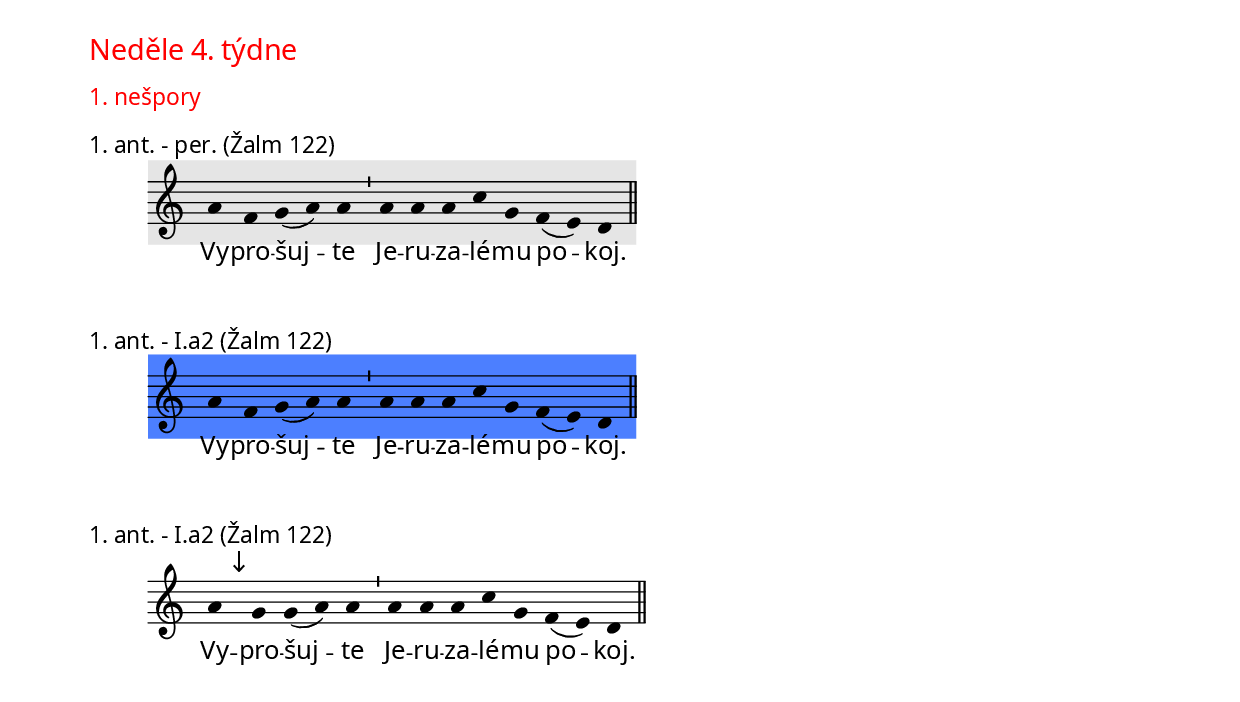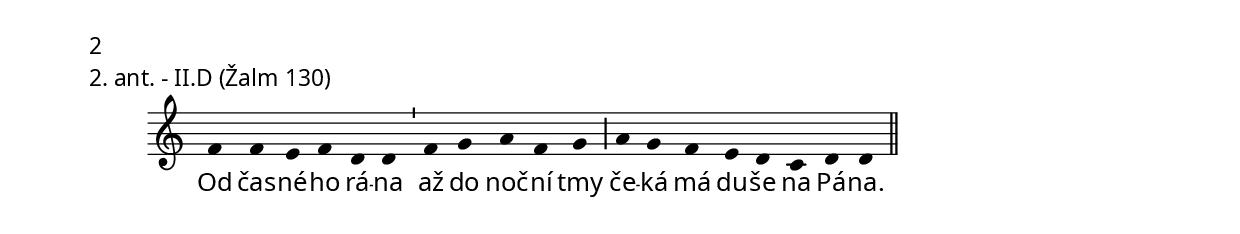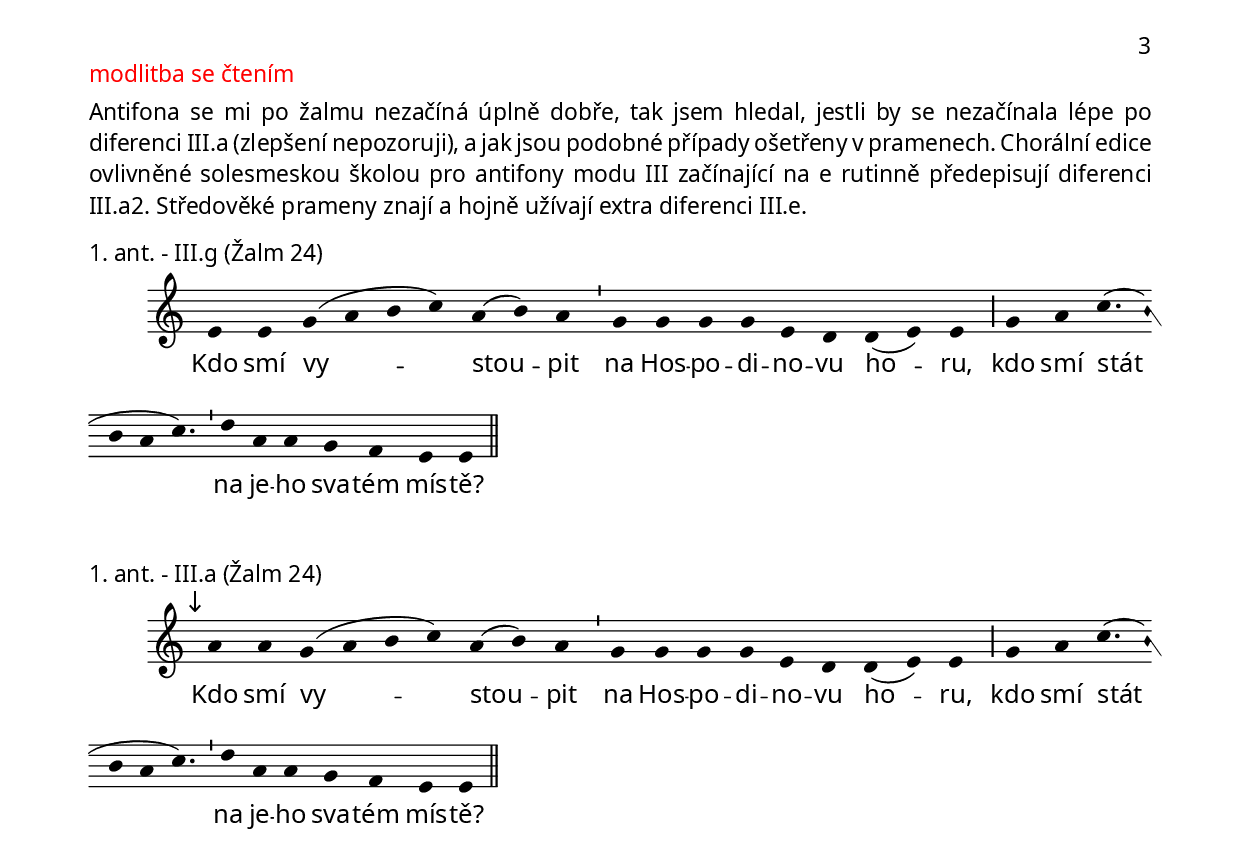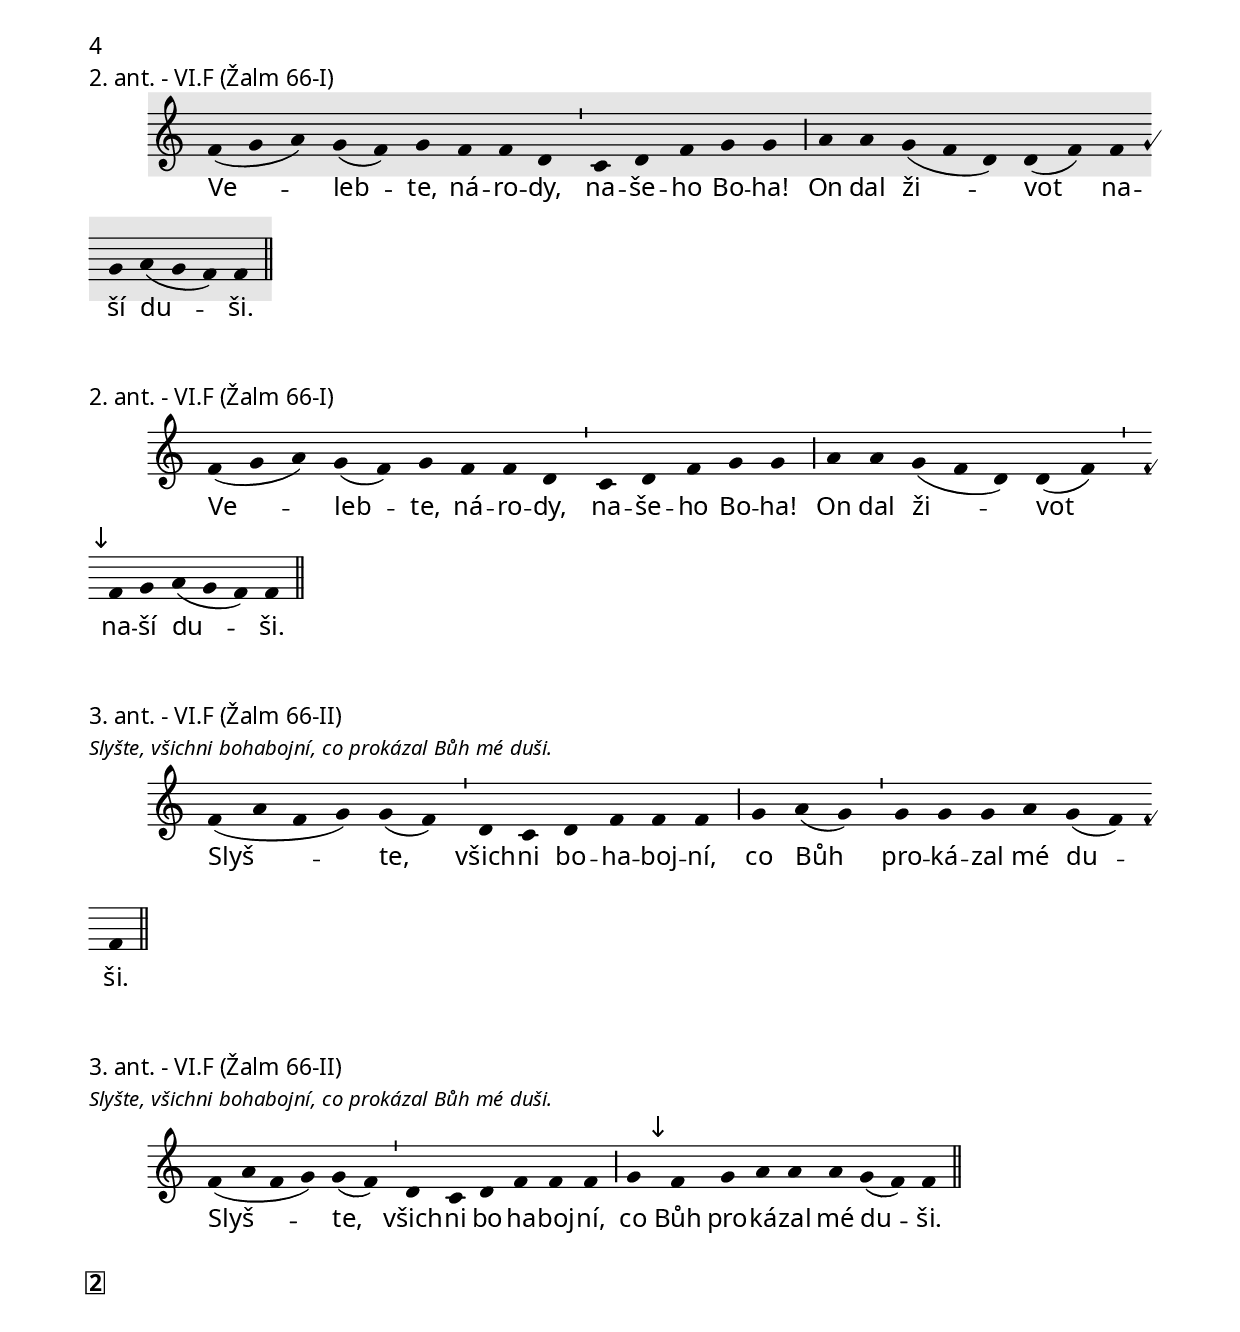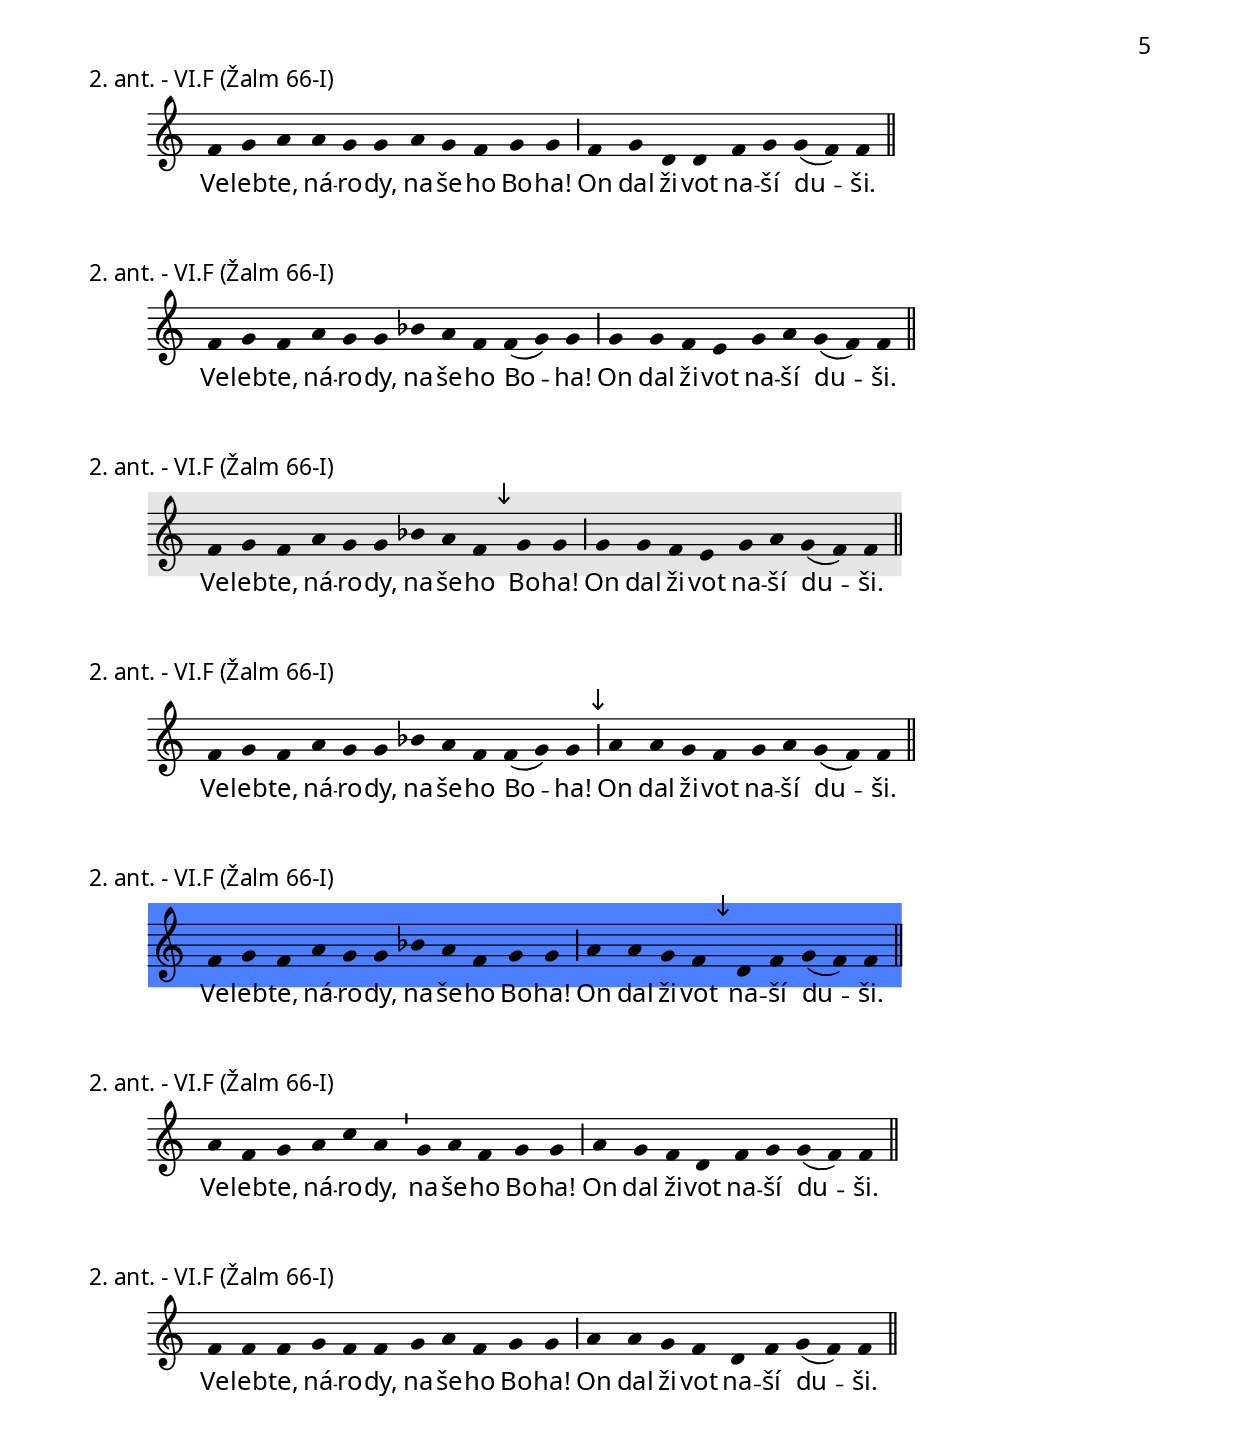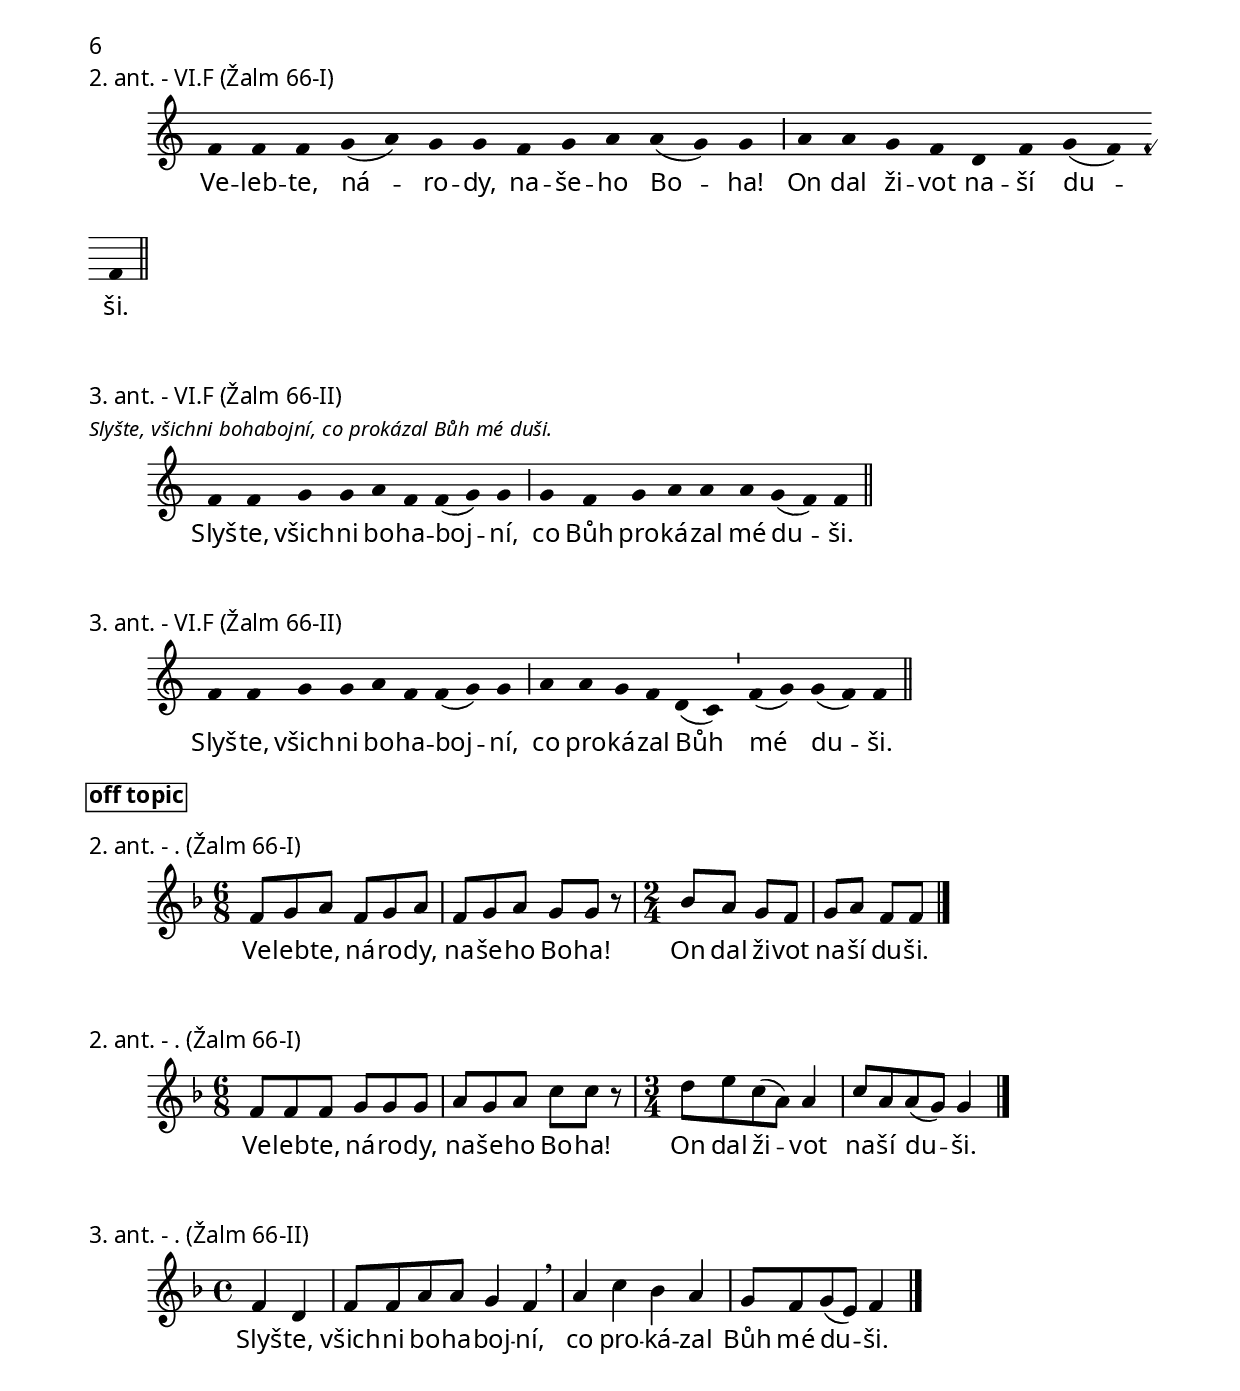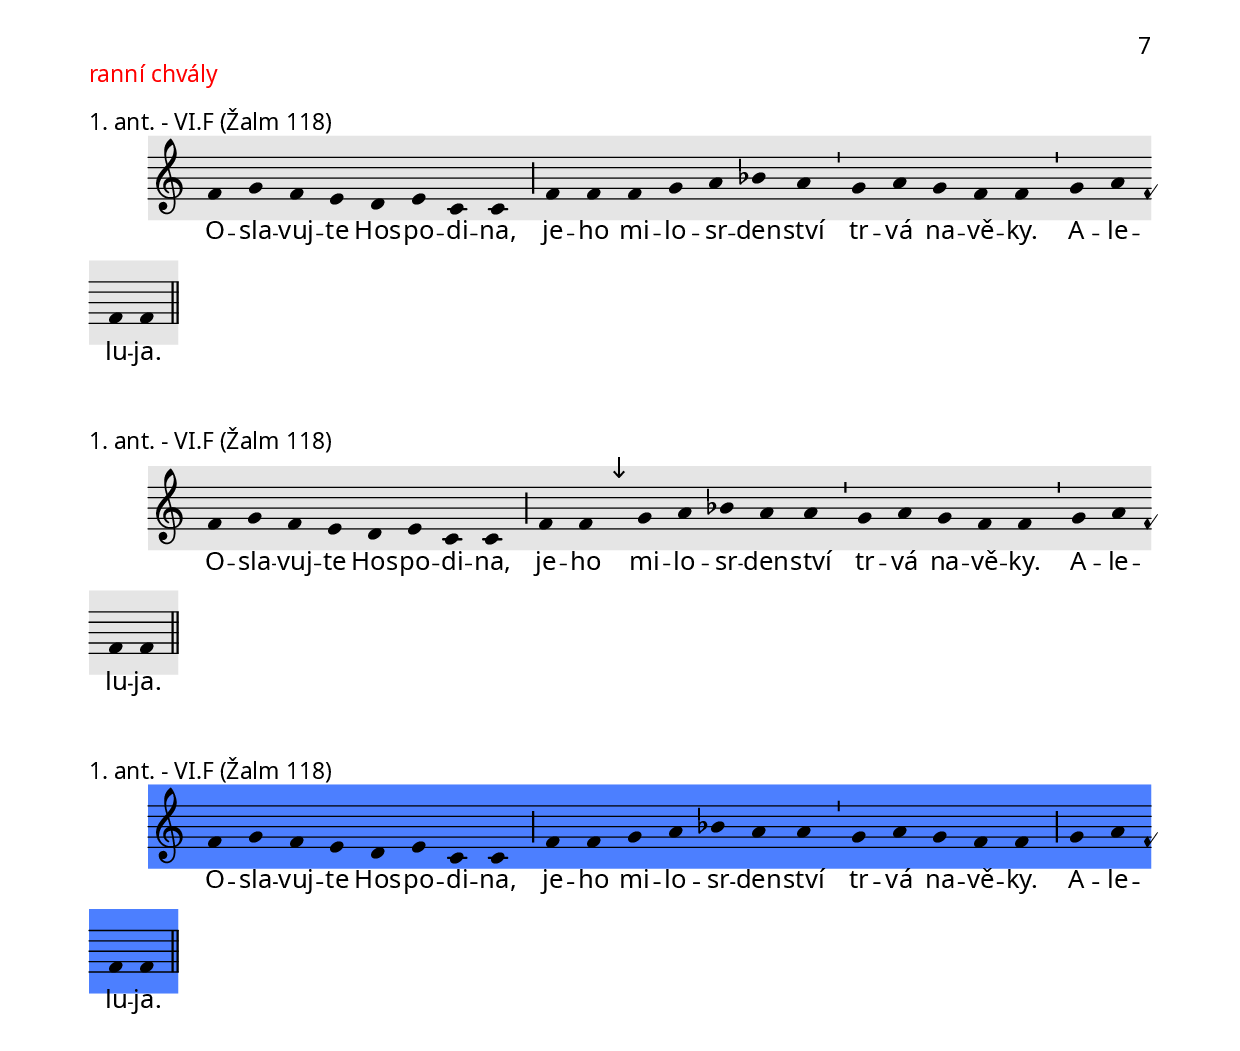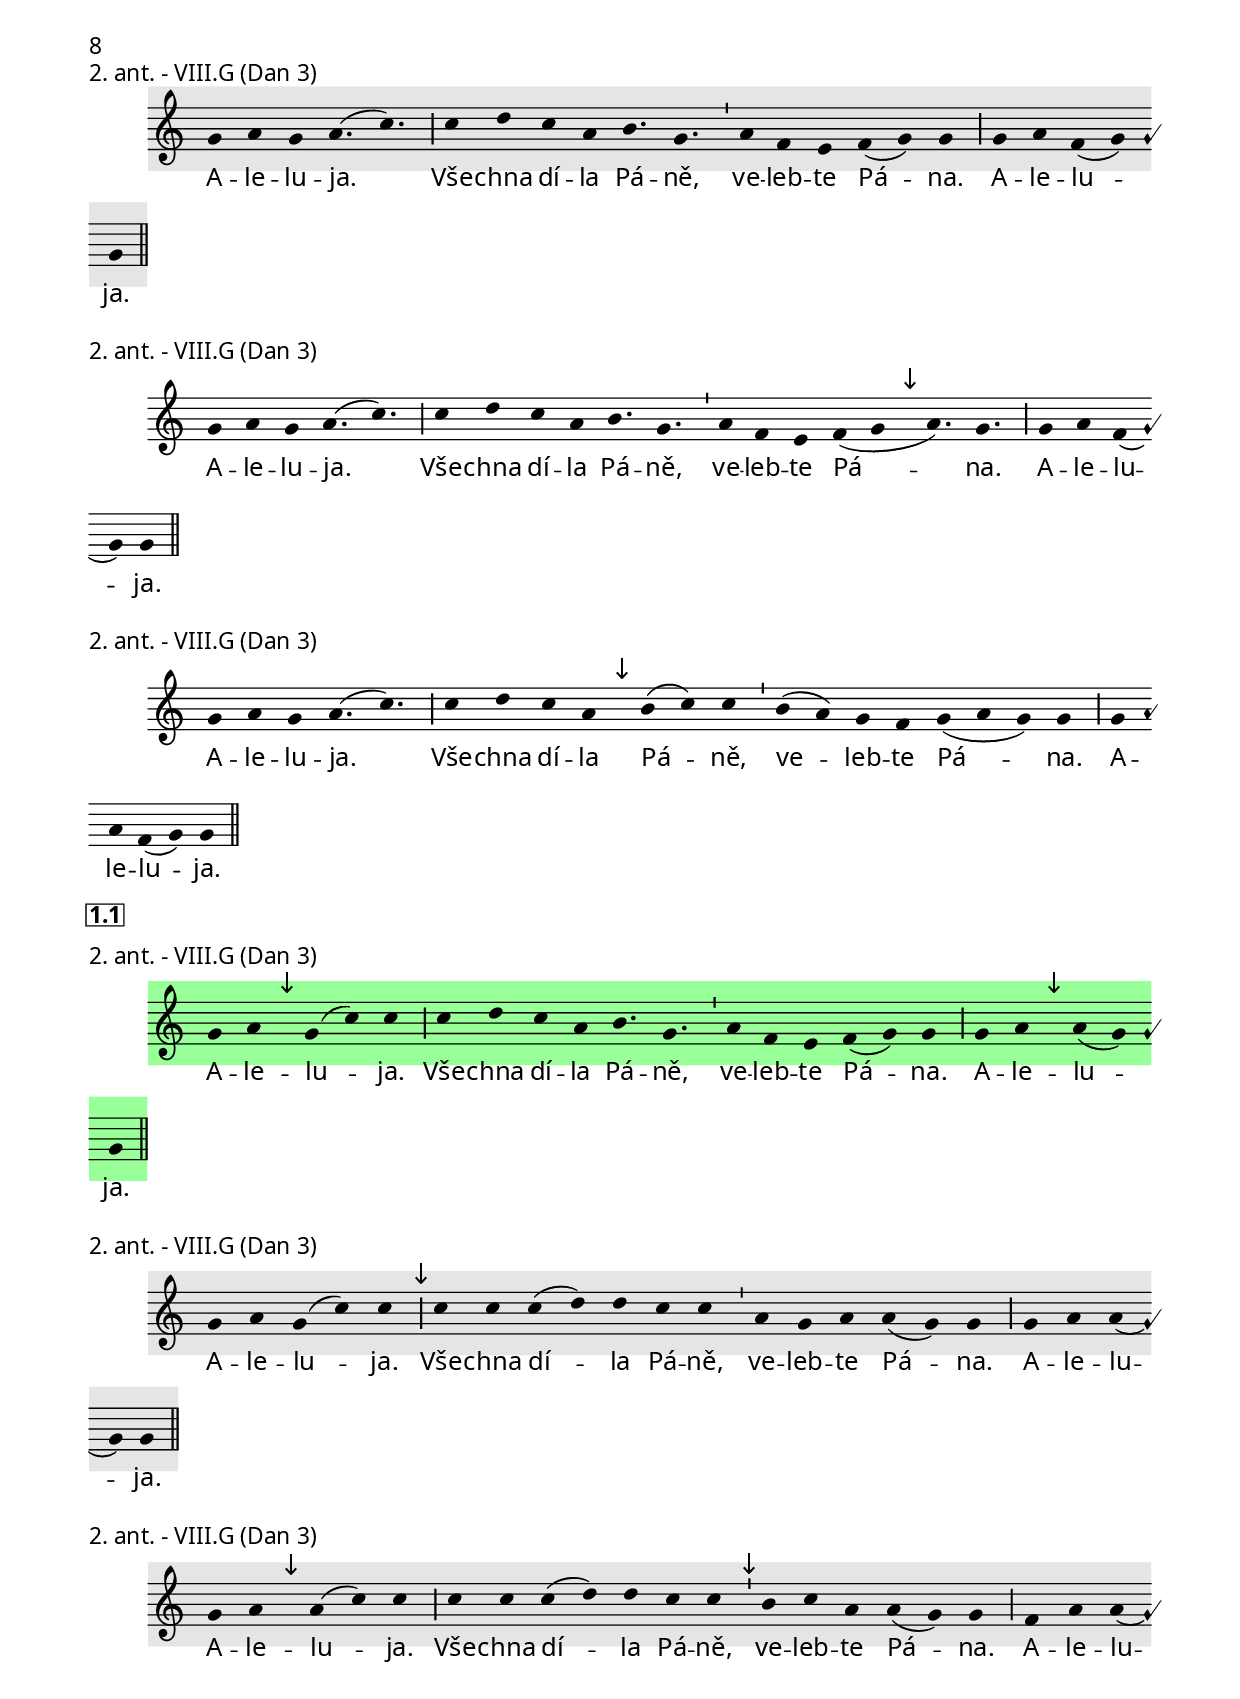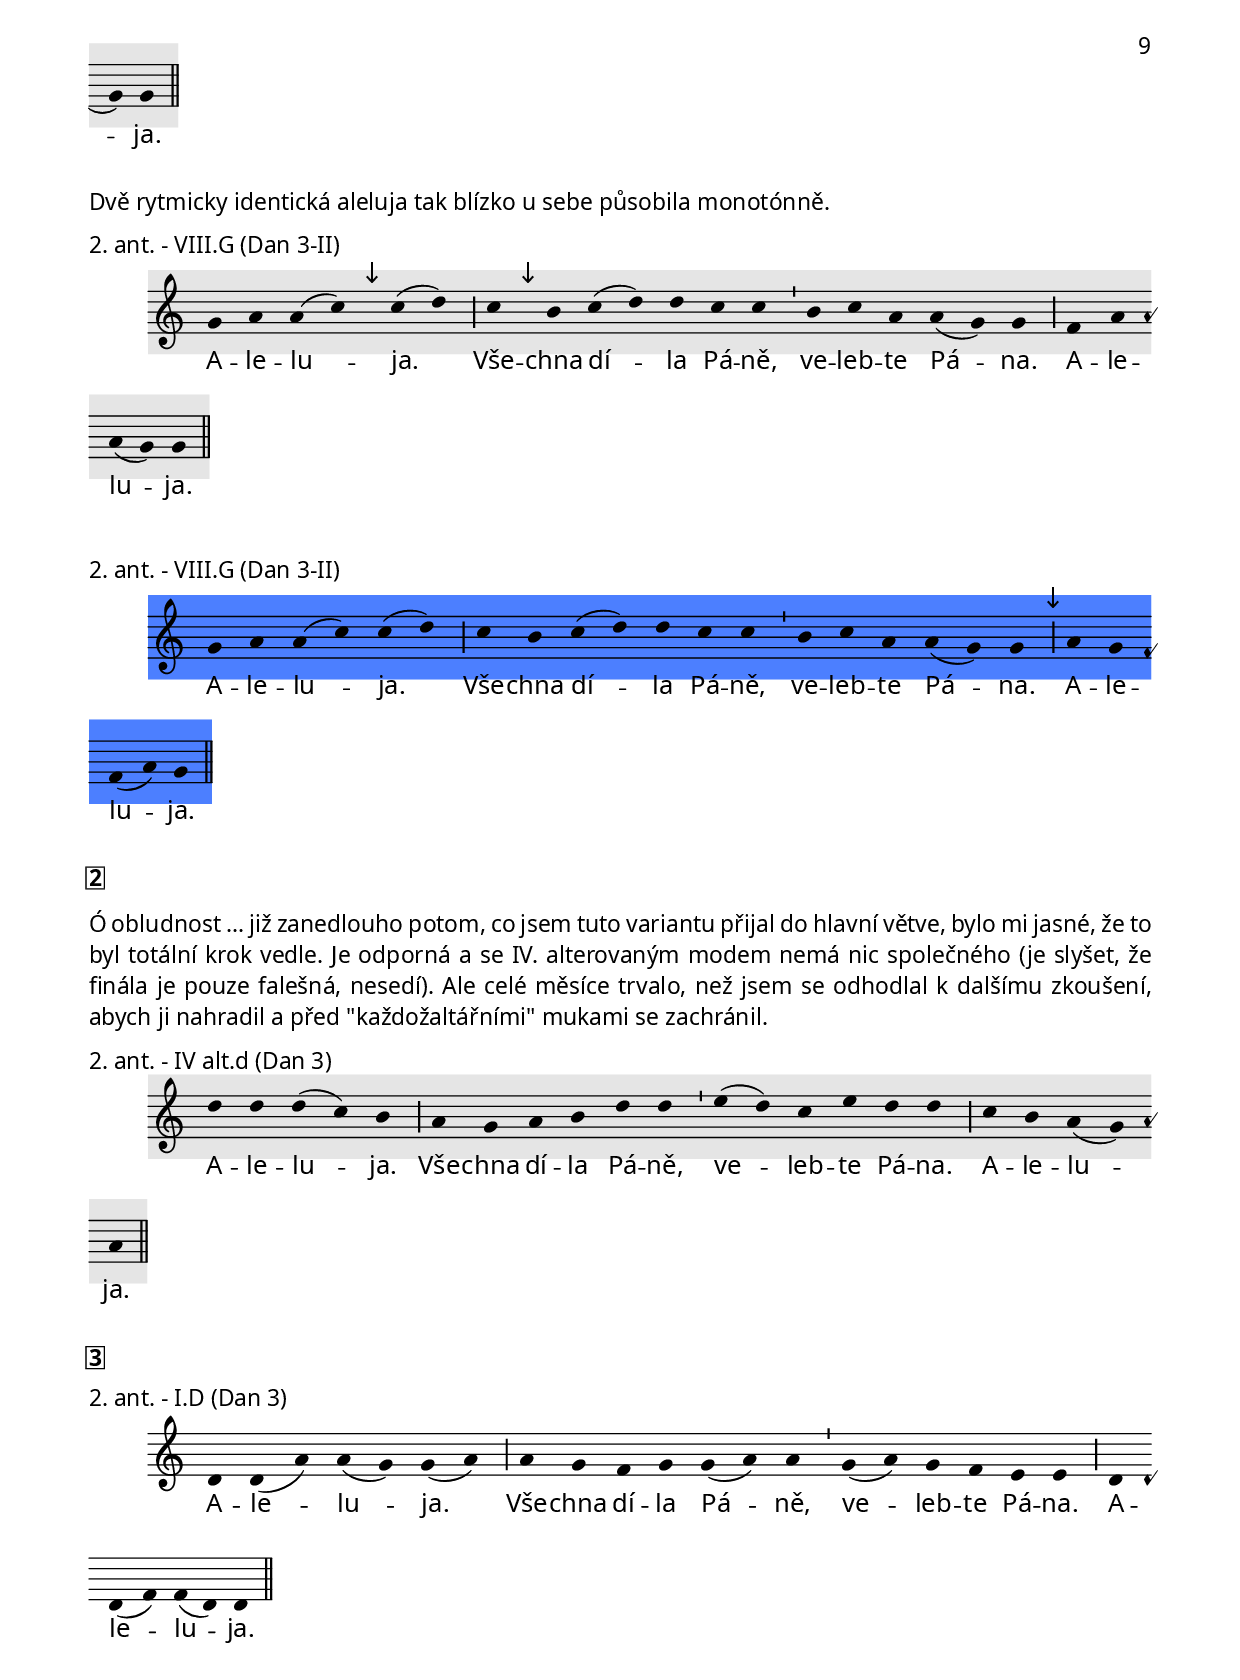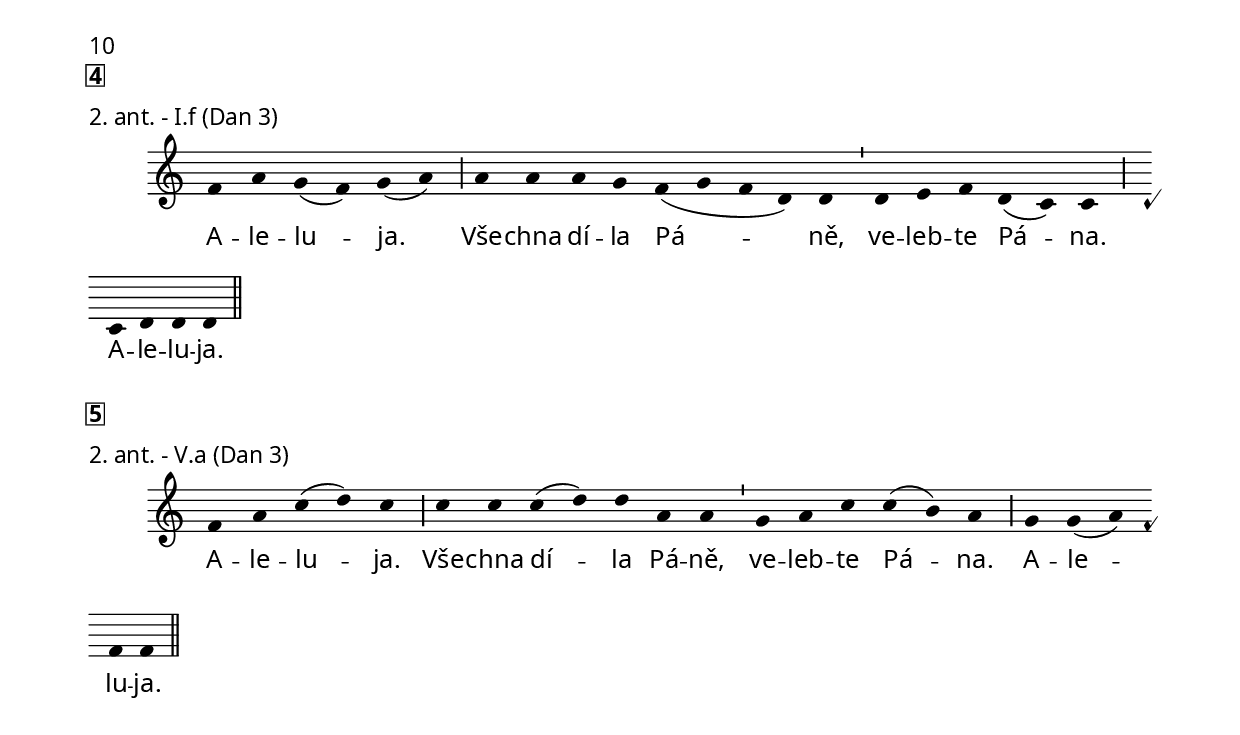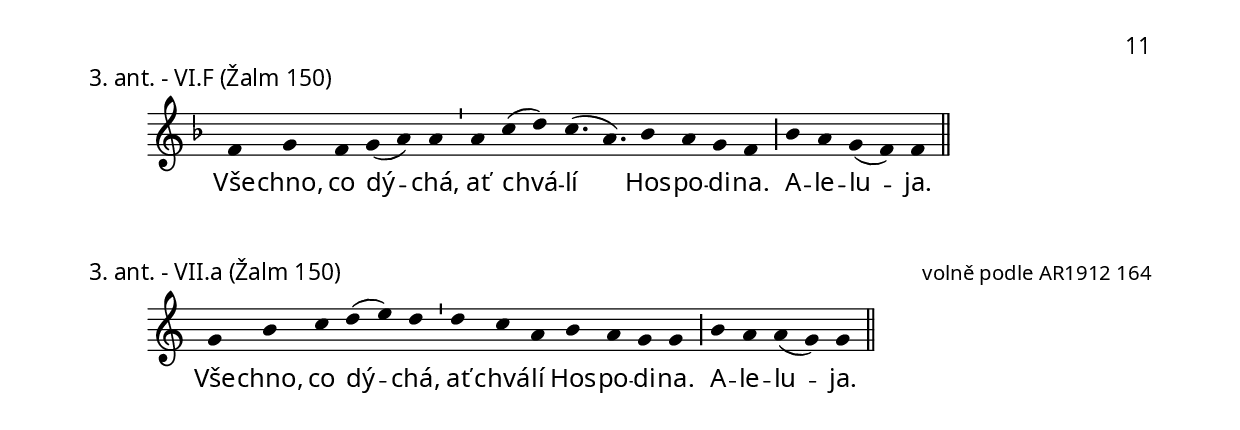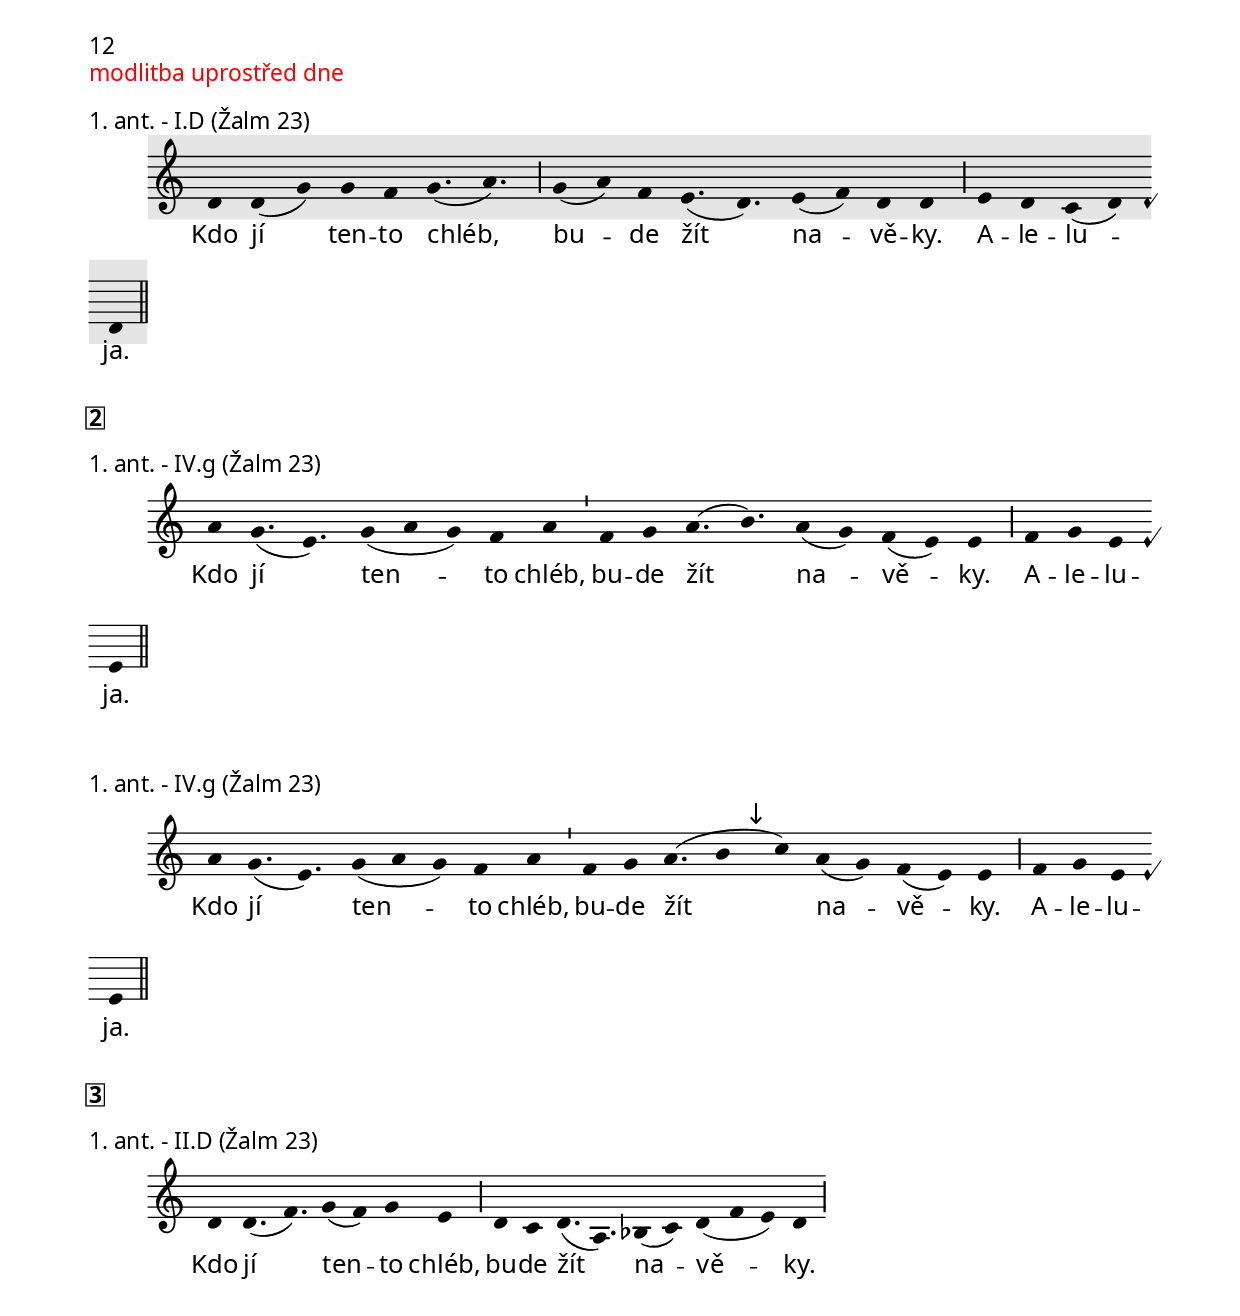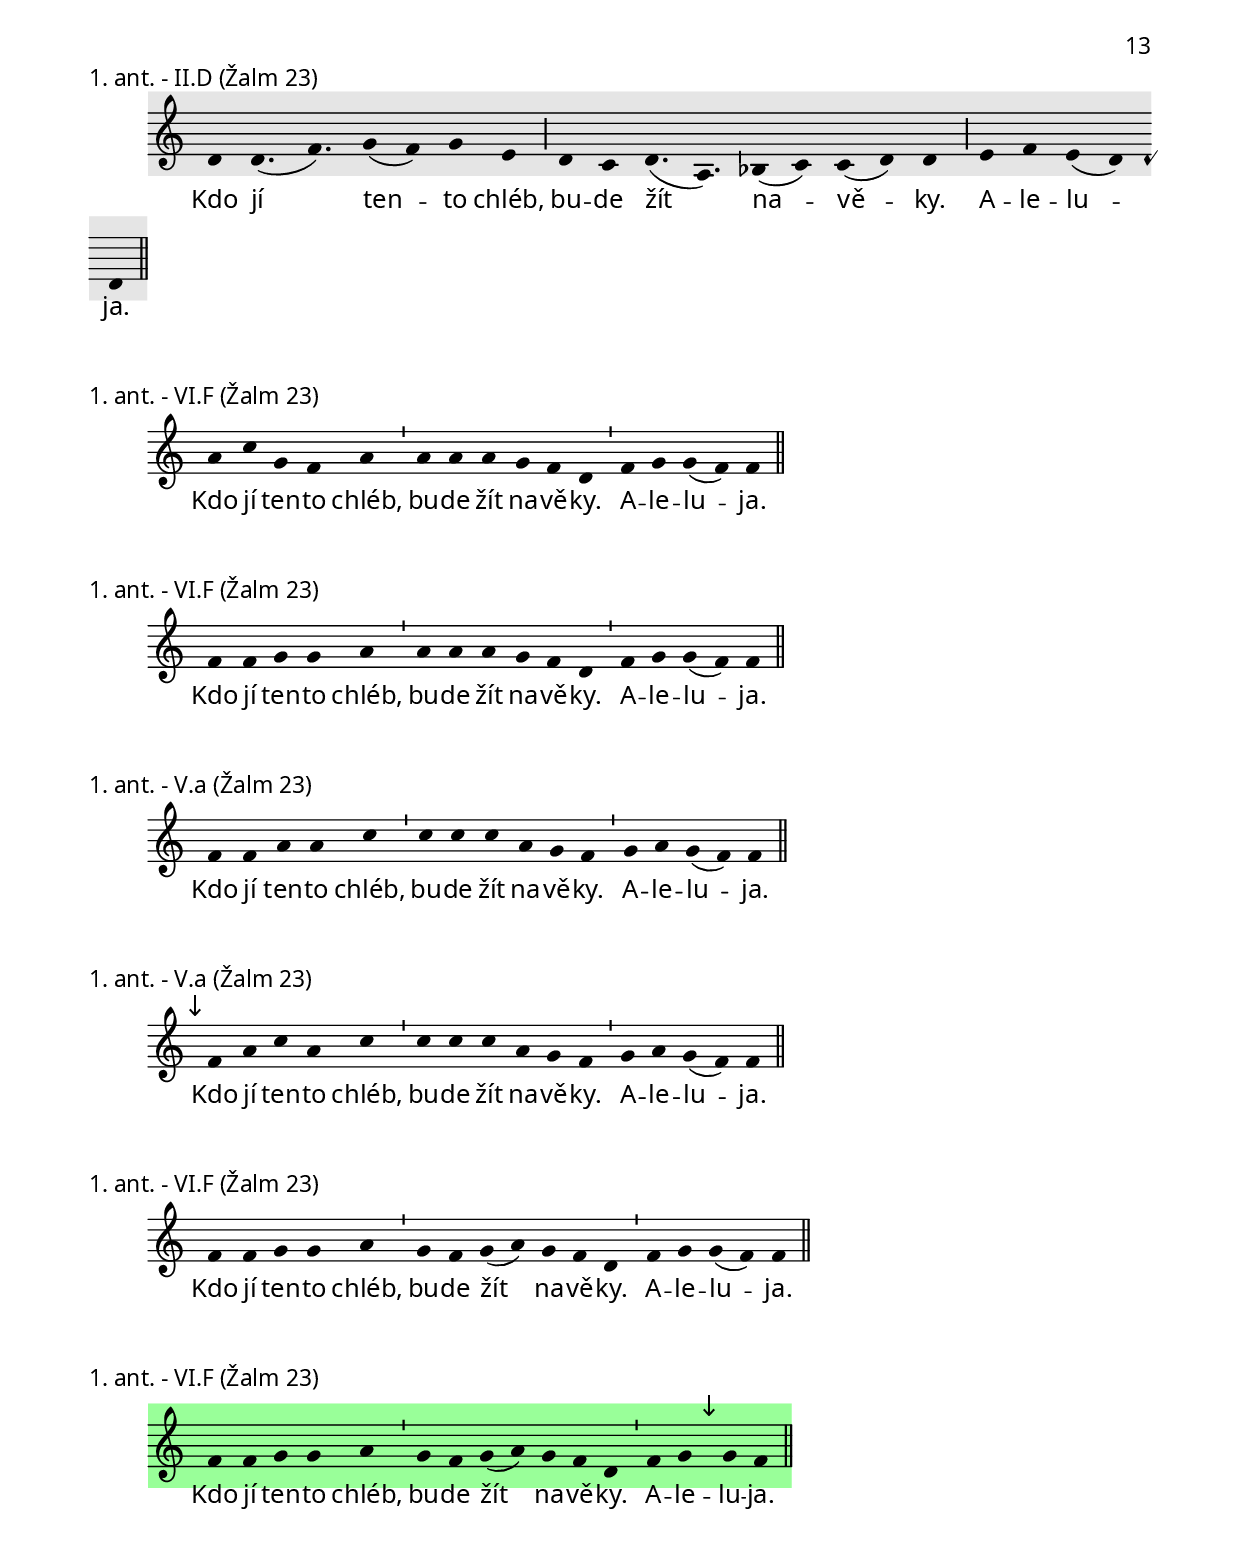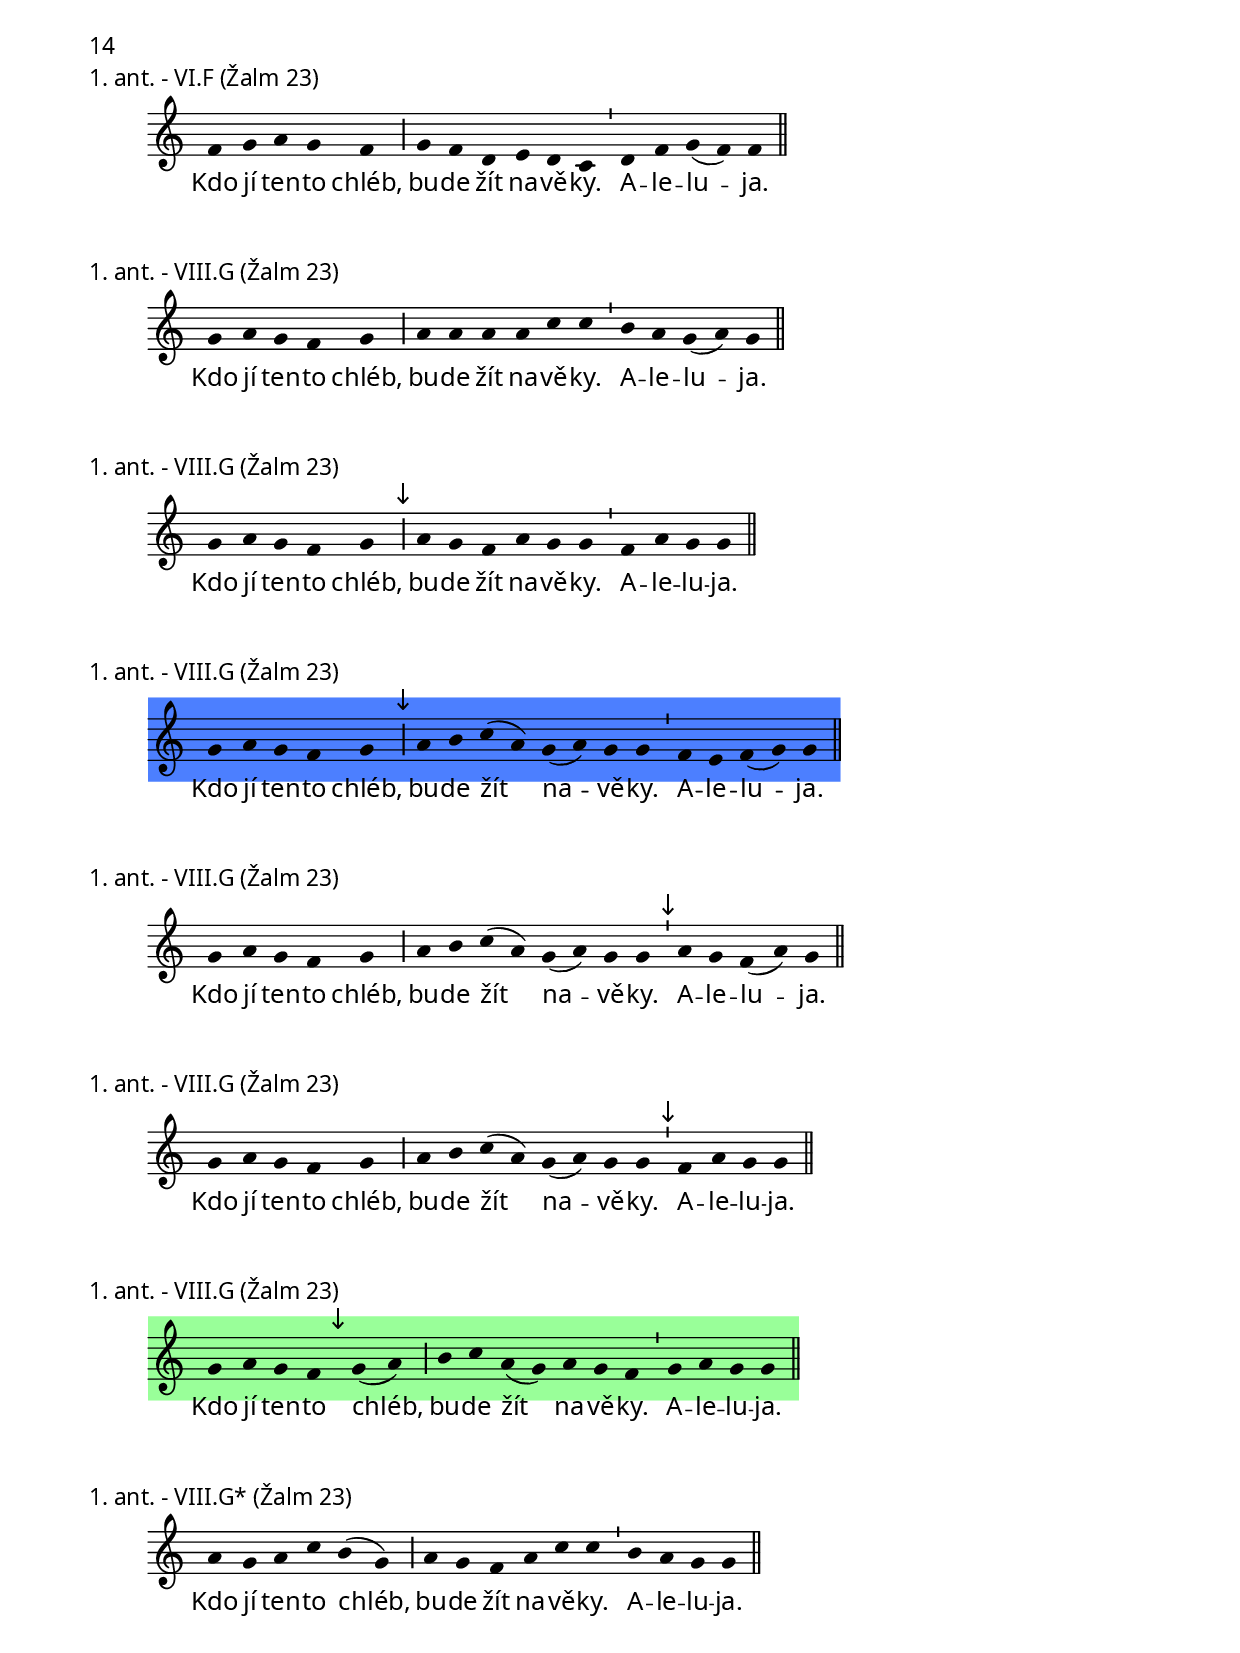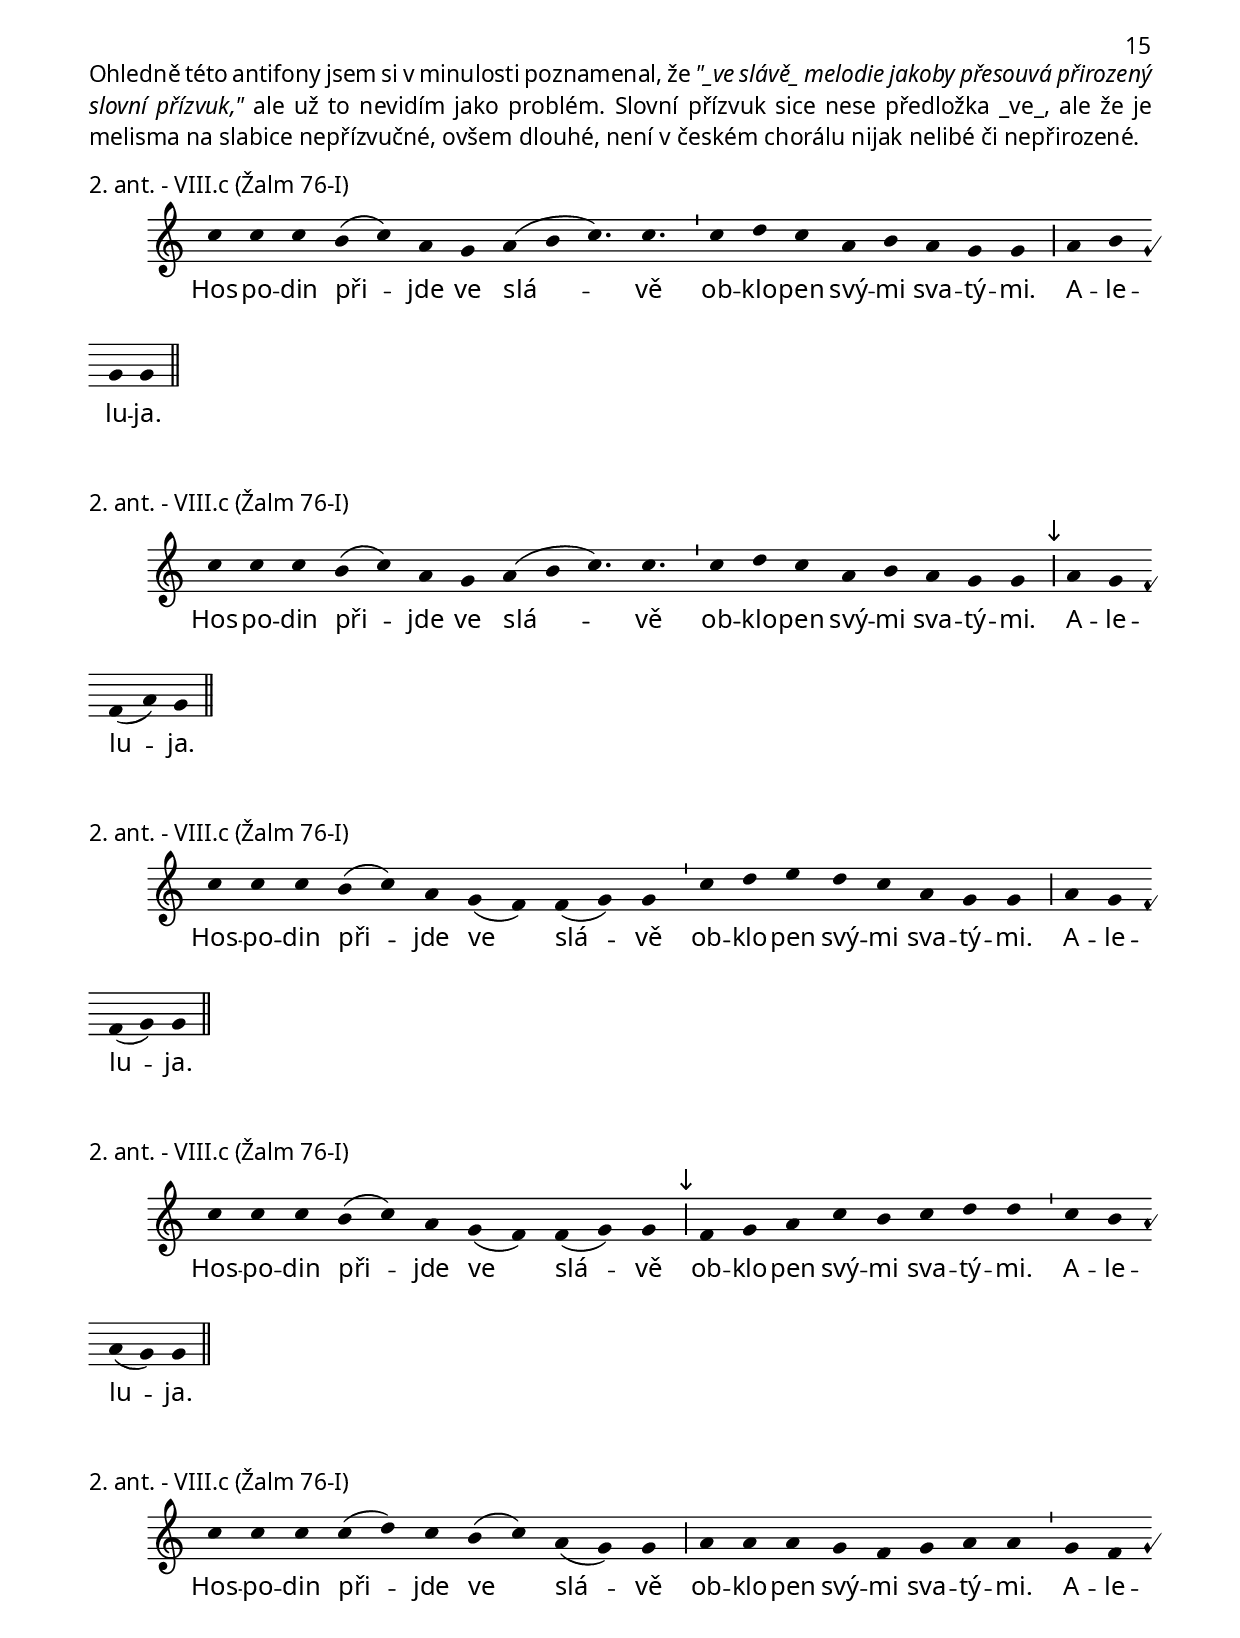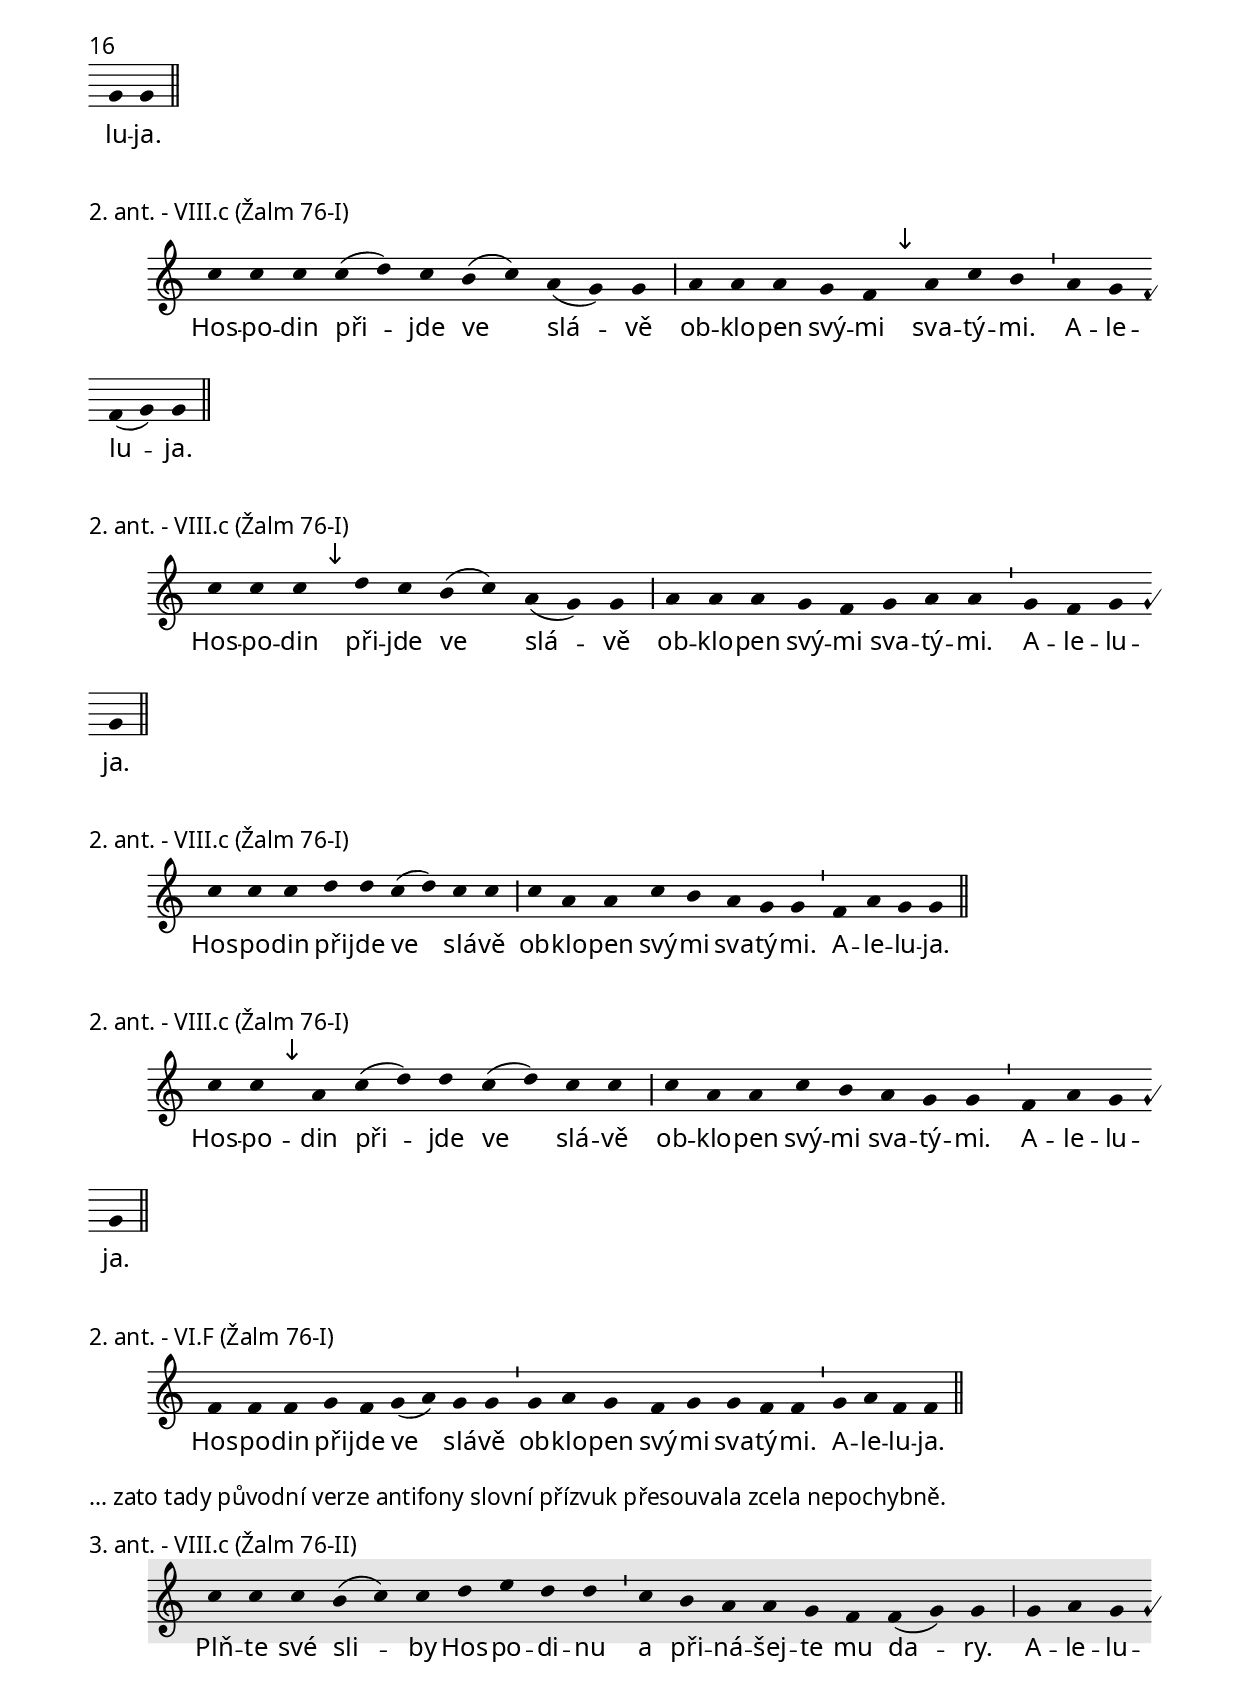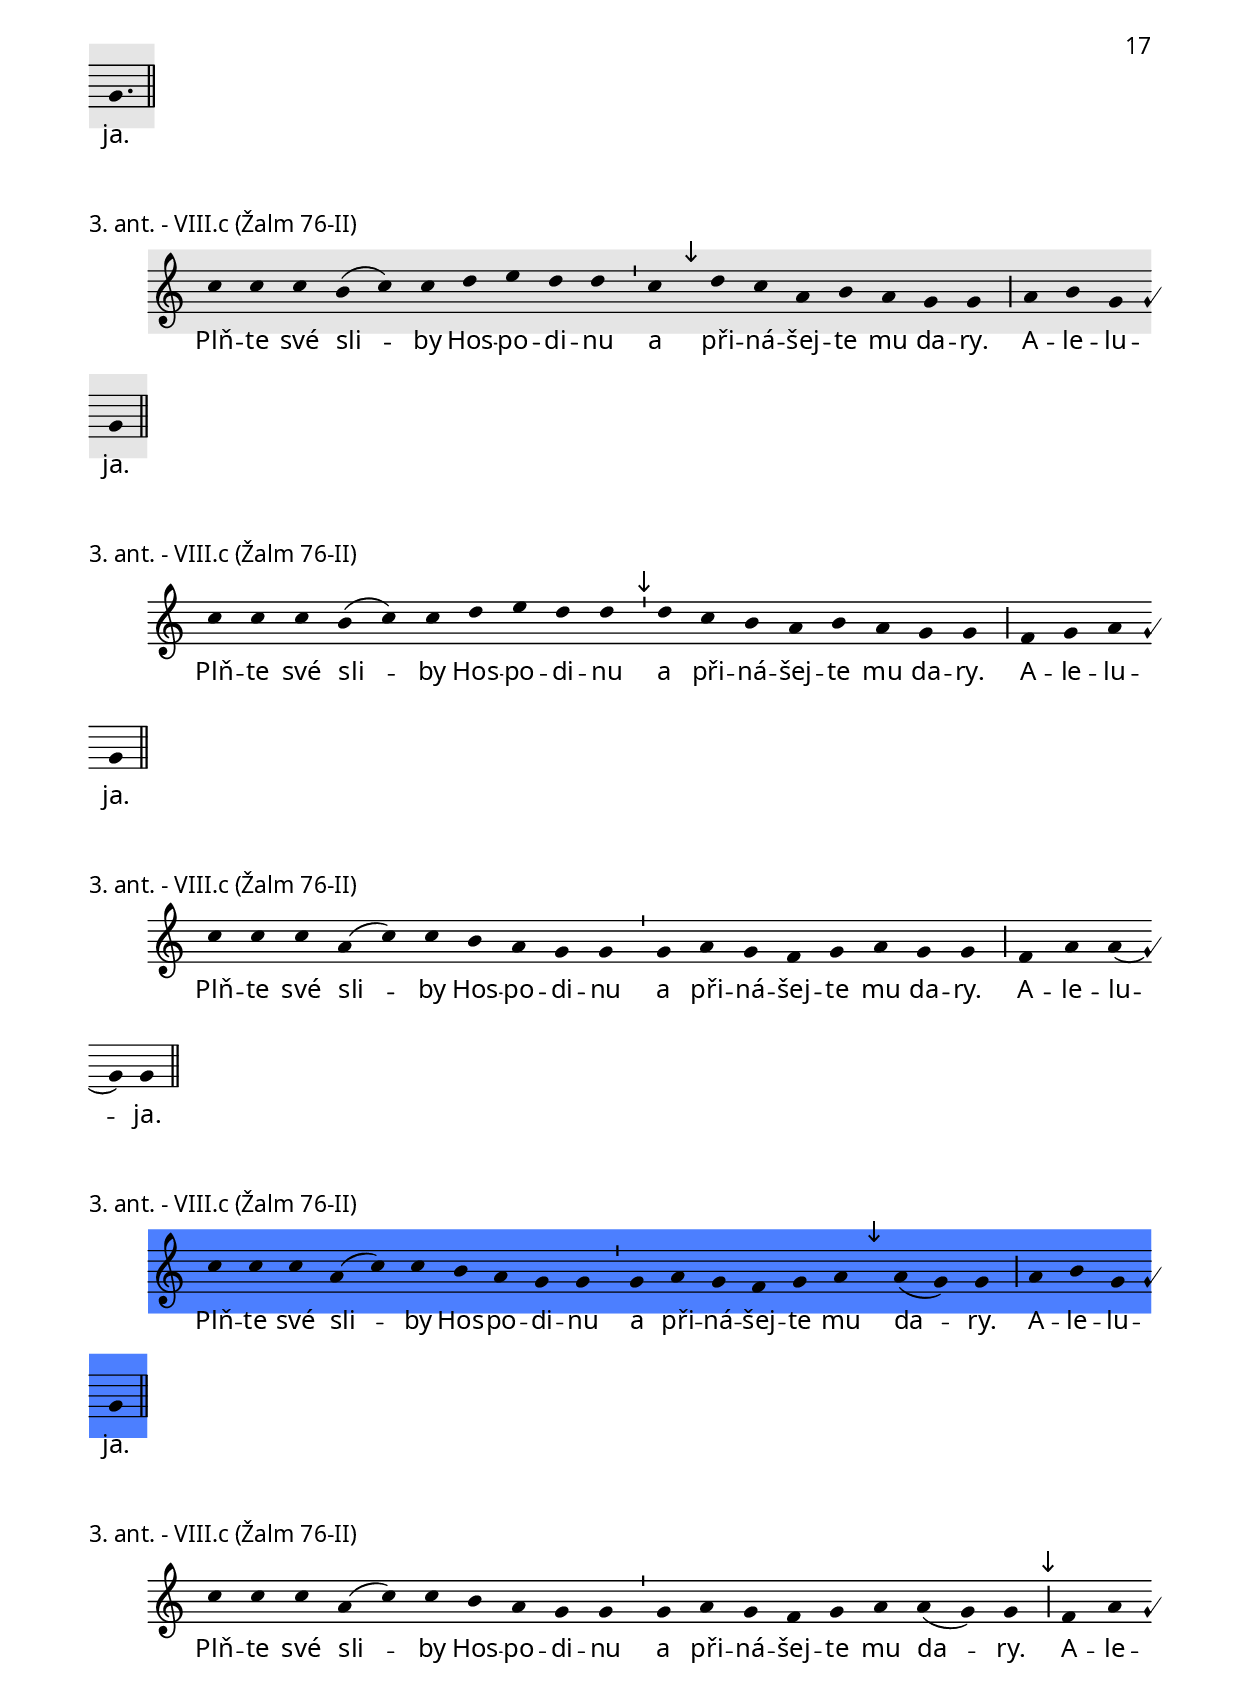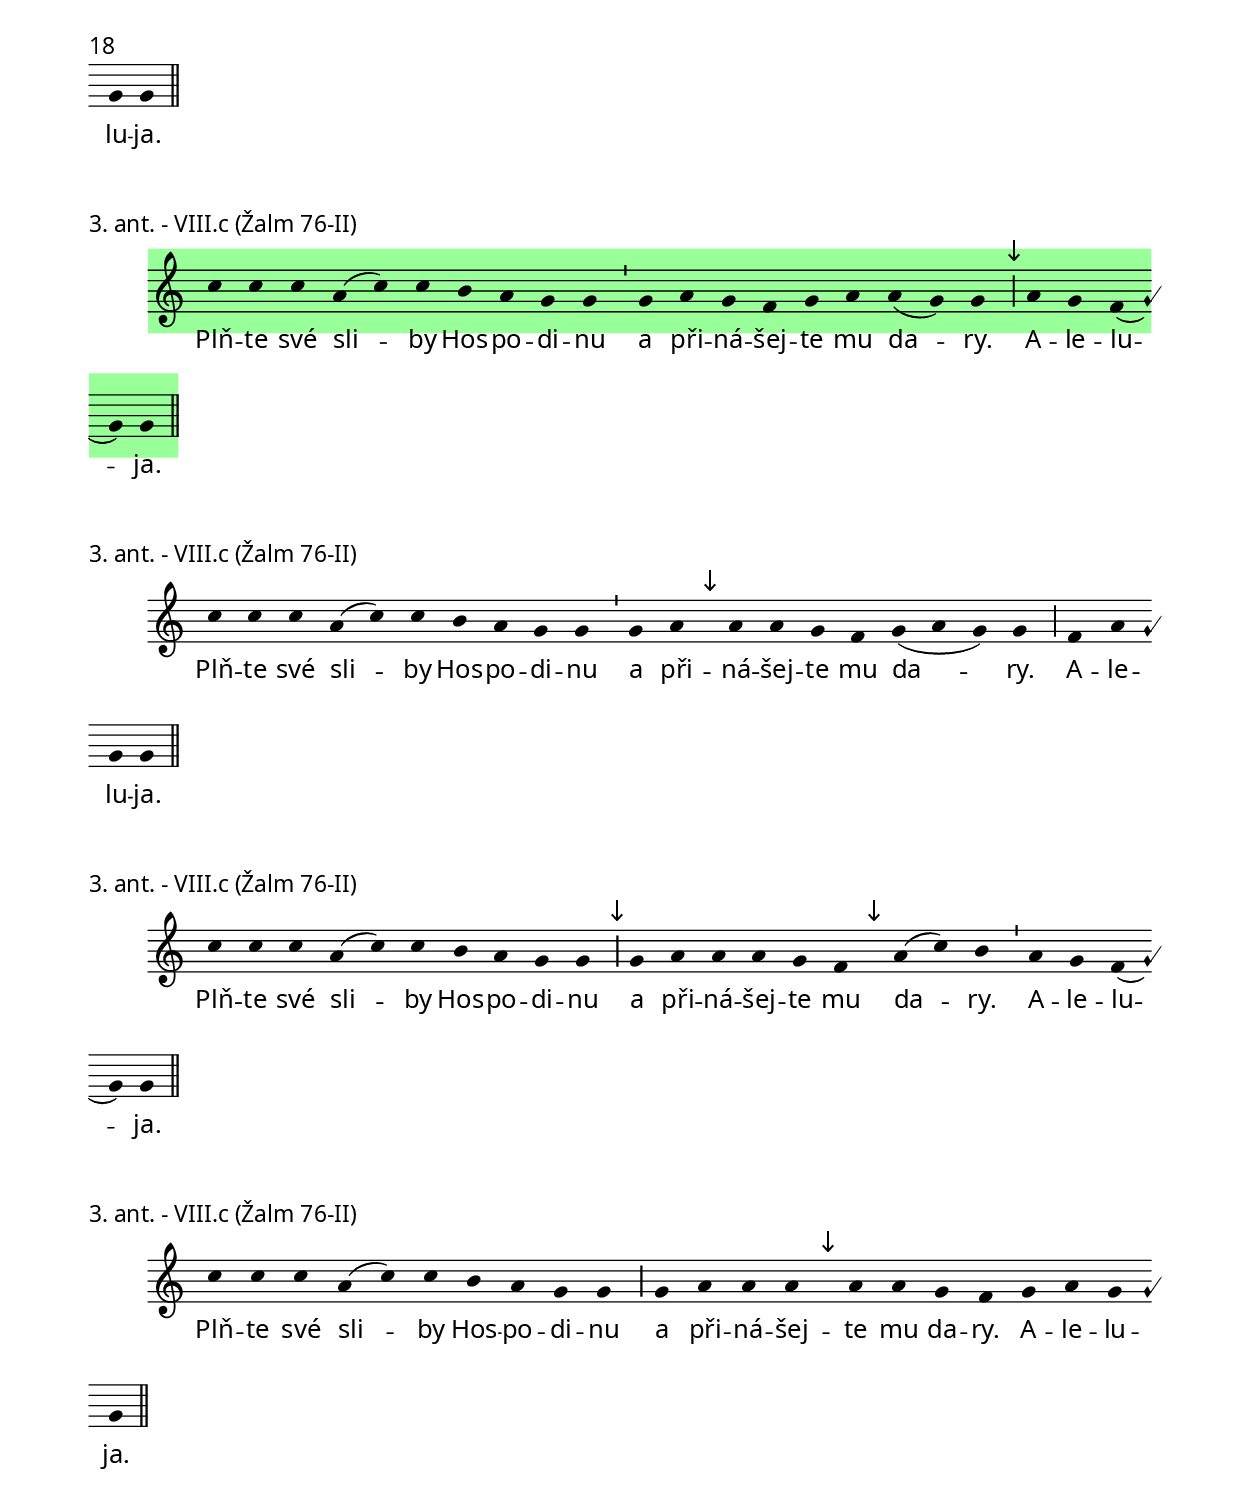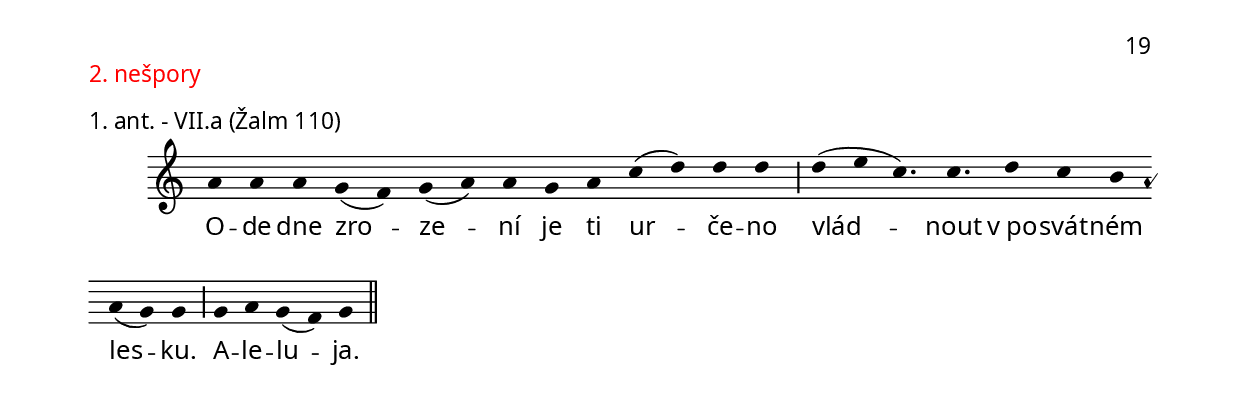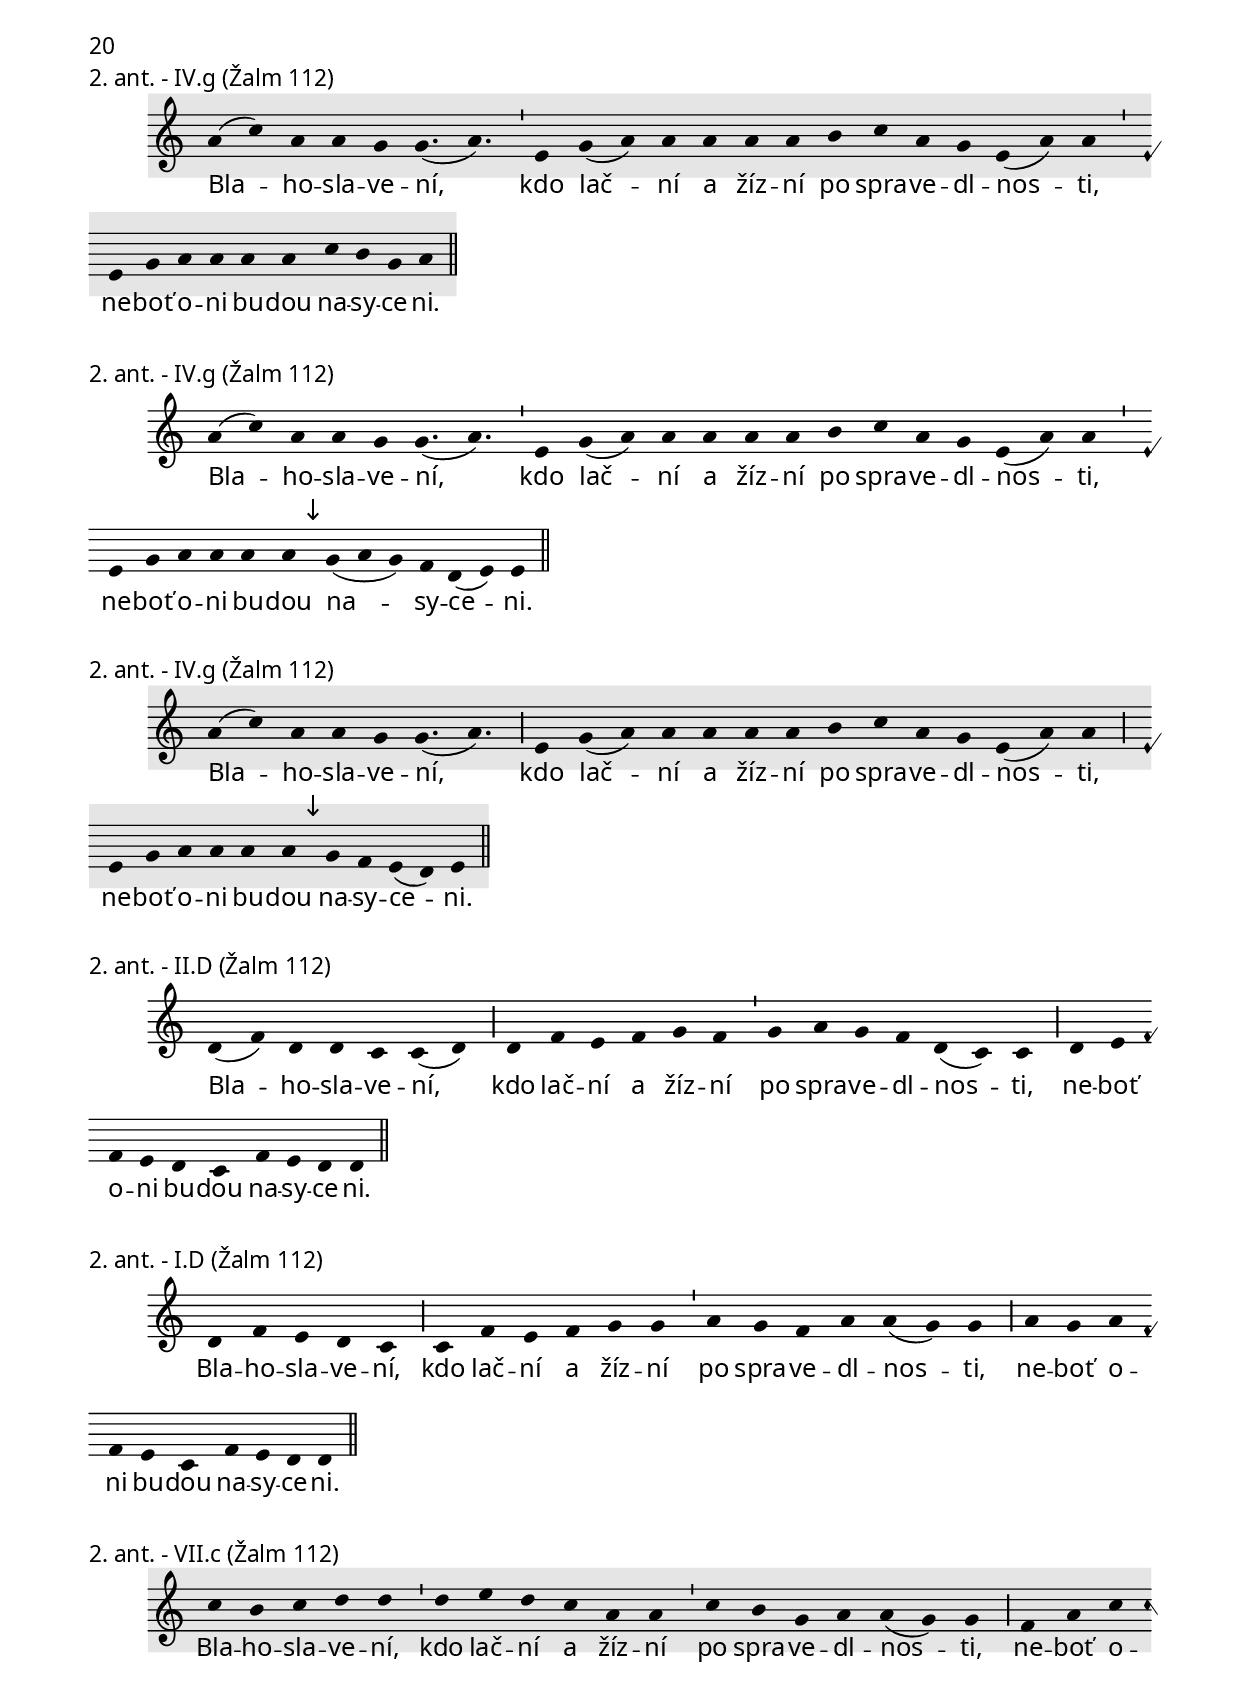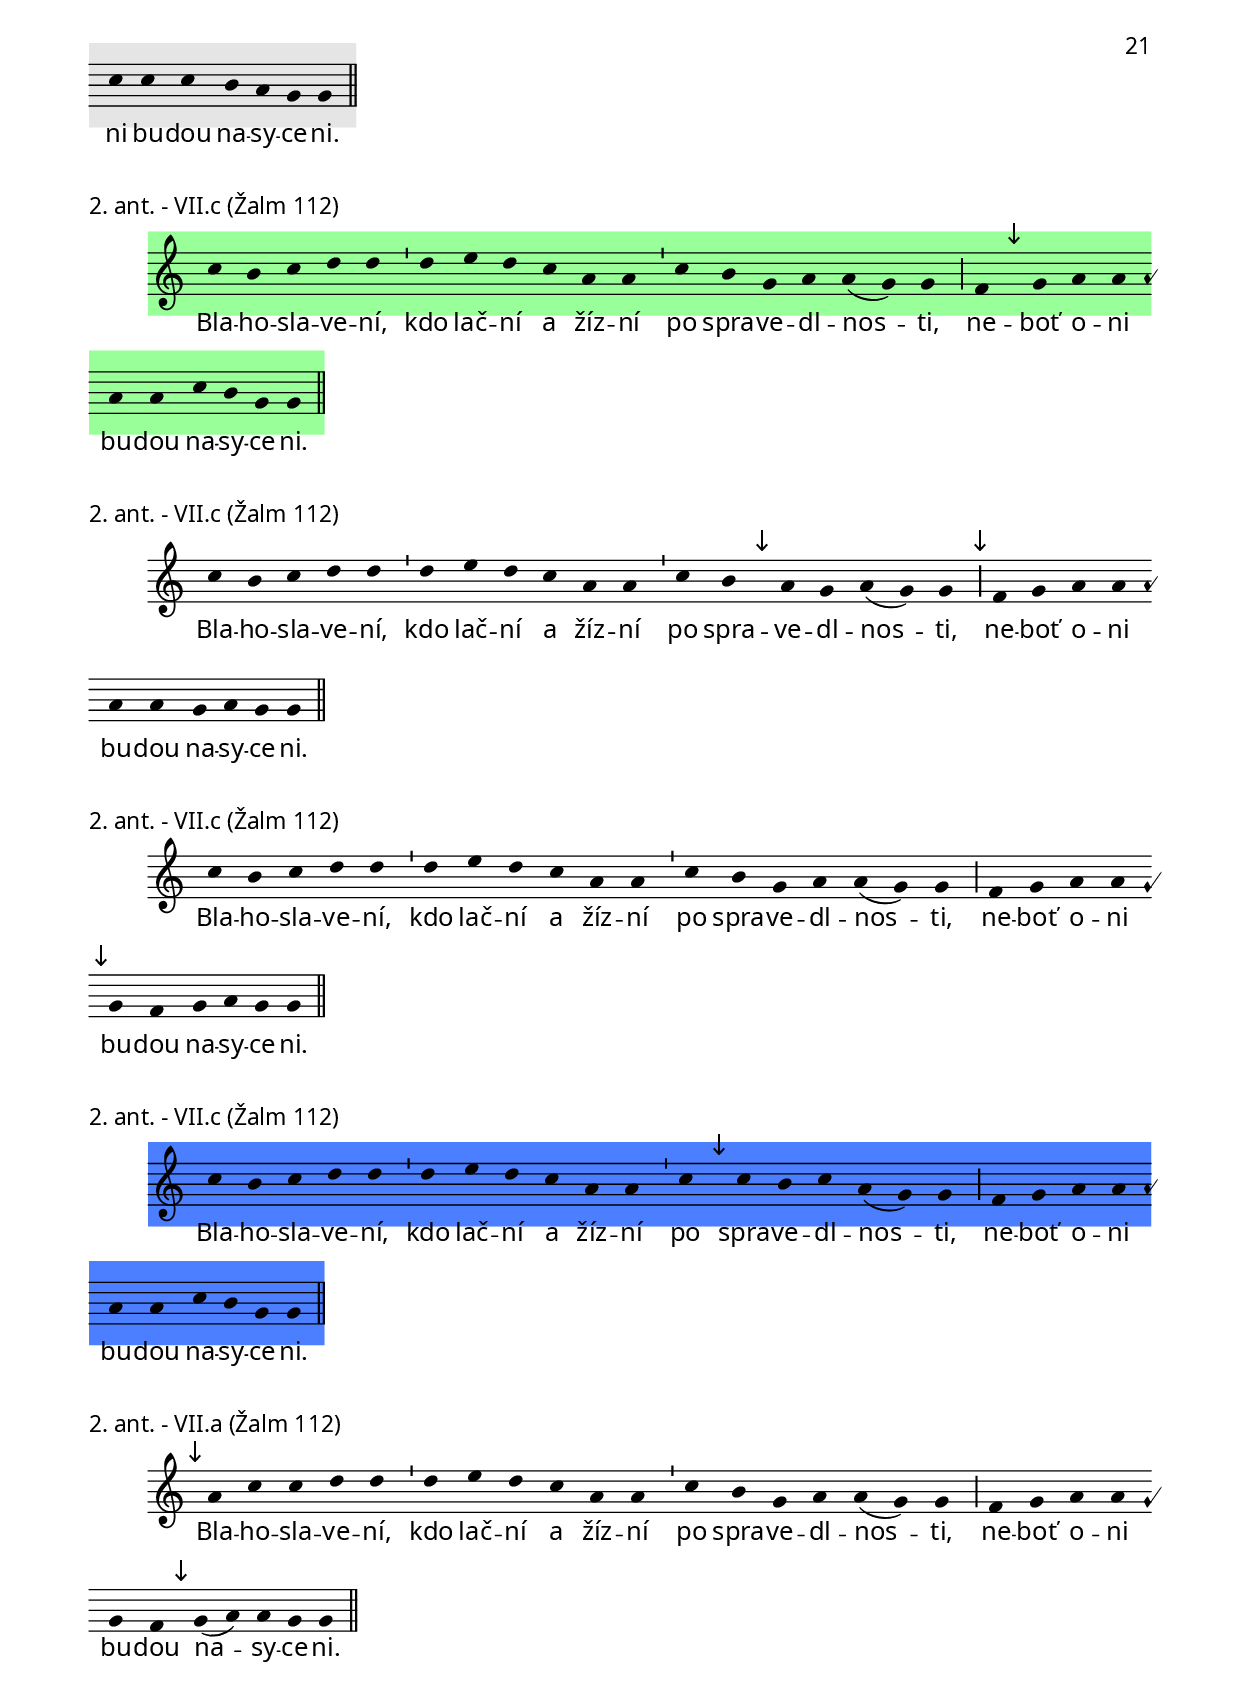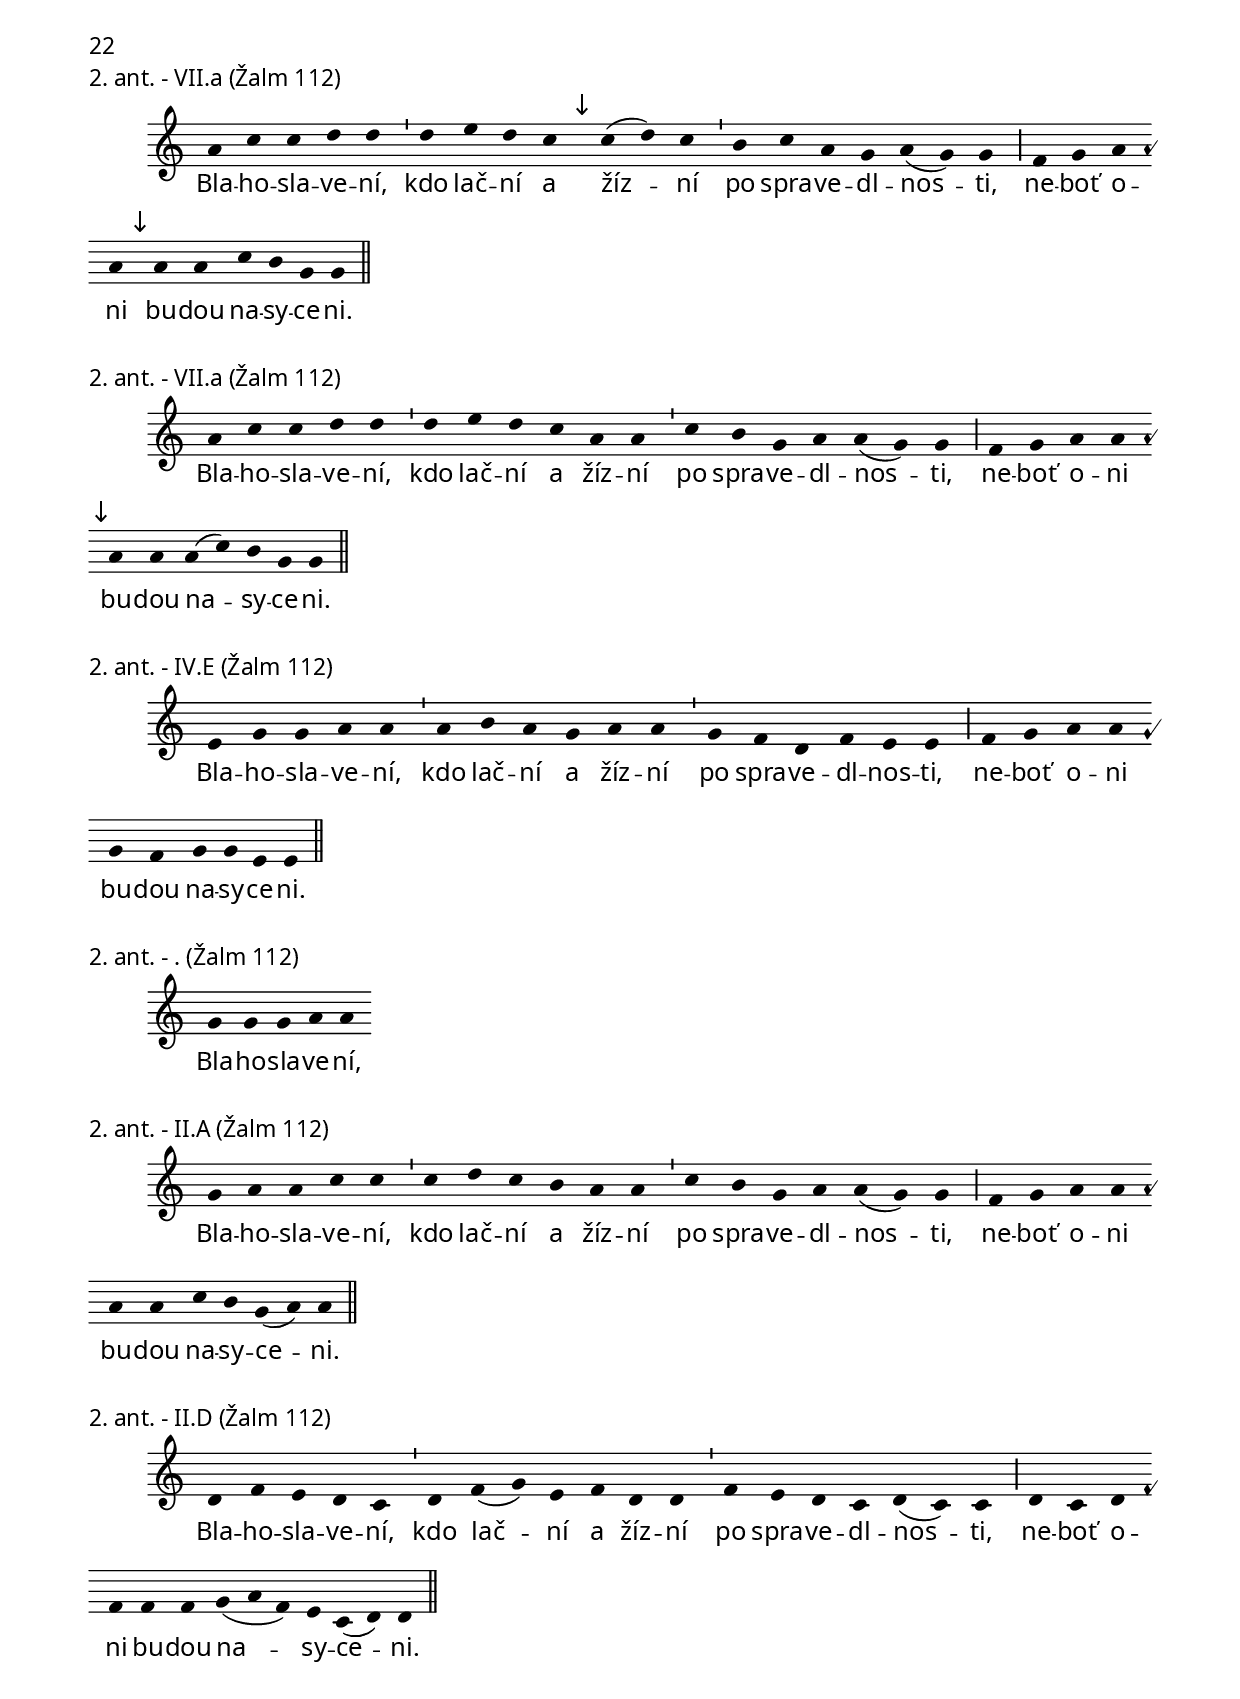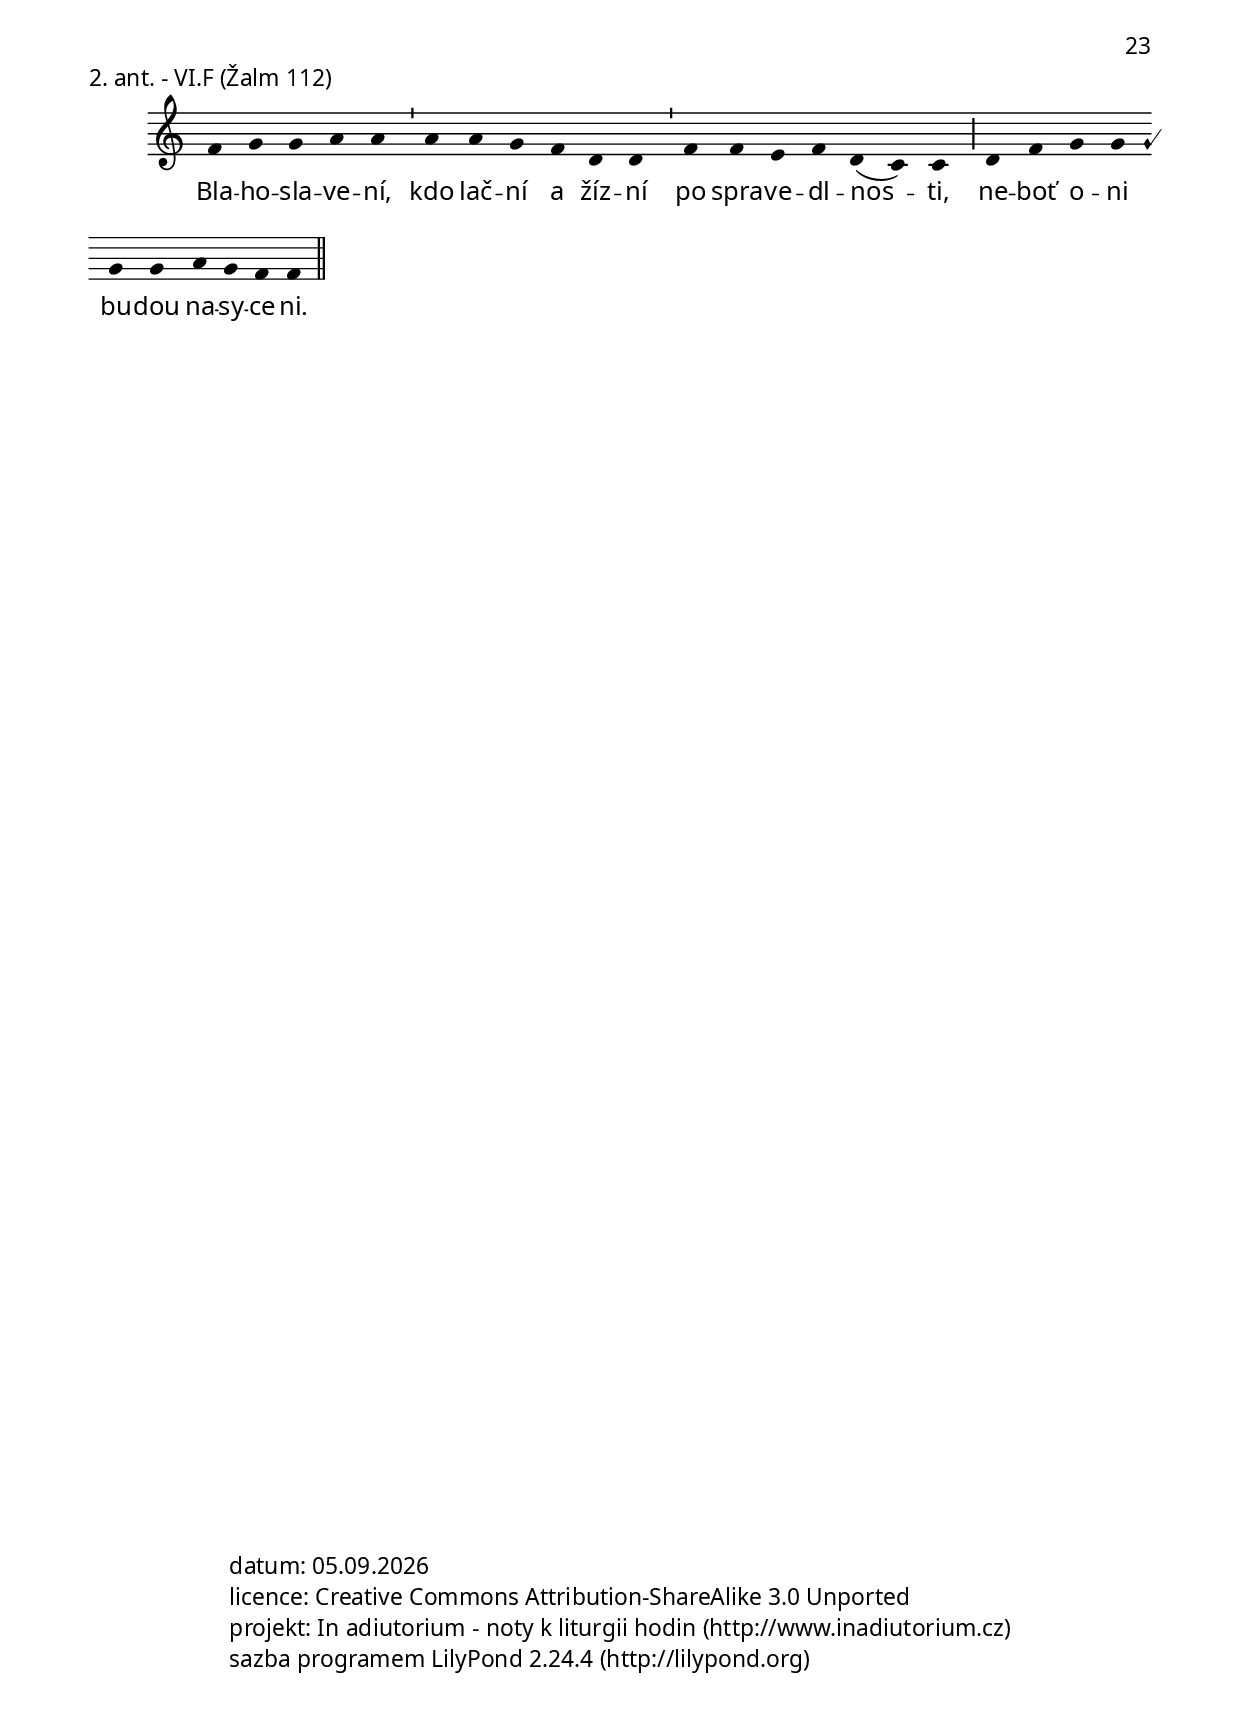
\include "../spolecne.ly"
\include "../dilyresponsorii.ly"

\markup {\nadpisDen {Neděle 4. týdne}}

\markup {\nadpisHodinka {"1. nešpory"}}

\score {
  \relative c'' {
    \zvyraznovacSedy
    \choralniRezim
    a4 f g( a) a \barMin
    a a a c g f( e) d \barFinalis
  }
  \addlyrics {
    Vy -- pro -- šuj -- te Je -- ru -- za -- lé -- mu po -- koj.
  }
  \header {
    quid = "1. ant."
    modus = "per"
    differentia = ""
    psalmus = "Žalm 122"
    id = "1ne-ant1"
    piece = \markup {\sestavTitulek}
  }
}

\score {
  \relative c'' {
    \zvyraznovacModry
    \choralniRezim
    a4 f g( a) a \barMin
    a a a c g f( e) d \barFinalis
  }
  \addlyrics {
    Vy -- pro -- šuj -- te Je -- ru -- za -- lé -- mu po -- koj.
  }
  \header {
    quid = "1. ant."
    modus = "I"
    differentia = "a2"
    psalmus = "Žalm 122"
    id = "1ne-ant1"
    piece = \markup {\sestavTitulek}
  }
}

\score {
  \relative c'' {
    \choralniRezim
    a4 \mark\sipka g g( a) a \barMin
    a a a c g f( e) d \barFinalis
  }
  \addlyrics {
    Vy -- pro -- šuj -- te Je -- ru -- za -- lé -- mu po -- koj.
  }
  \header {
    quid = "1. ant."
    modus = "I"
    differentia = "a2"
    psalmus = "Žalm 122"
    id = "1ne-ant1"
    piece = \markup {\sestavTitulek}
  }
}

\pageBreak

\score {
  \relative c' {
    \choralniRezim
    f4 f e f d d \barMin
    f4 g a f g \barMaior
    a4 g f e d c d d \barFinalis
  }
  \addlyrics {
    Od čas -- né -- ho rá -- na až do noč -- ní tmy
    če -- ká má du -- še na Pá -- na.
  }
  \header {
    quid = "2. ant."
    modus = "II"
    differentia = "D"
    psalmus = "Žalm 130"
    id = "1ne-ant2"
    piece = \markup {\sestavTitulek}
  }
}

%\score { \tIInedeleInespAntIII }

%\score { \tIInedeleInespResp }

\pageBreak

\markup {\nadpisHodinka {"modlitba se čtením"}}

\markup\justify{
  Antifona se mi po žalmu nezačíná úplně dobře, tak jsem hledal,
  jestli by se nezačínala lépe po diferenci III.a (zlepšení nepozoruji),
  a jak jsou podobné případy ošetřeny v pramenech.
  Chorální edice ovlivněné solesmeskou školou pro antifony modu III začínající
  na e rutinně předepisují diferenci III.a2.
  Středověké prameny znají a hojně užívají extra diferenci III.e.
}

\score {
  \relative c' {
    \choralniRezim
    e e g( a b c) a( b) a \barMin g g g g e d d( e) e \barMaior
    g a c4.( b4 a c4.) \barMin d4 a a g f e e \barFinalis
  }
  \addlyrics {
    Kdo smí vy -- stou -- pit na Hos -- po -- di -- no -- vu ho -- ru,
    kdo smí stát na je -- ho sva -- tém mís -- tě?
  }
  \header {
    quid = "1. ant."
    modus = "III"
    differentia = "g"
    psalmus = "Žalm 24"
    id = "mc-ant1"
    piece = \markup {\sestavTitulek}
  }
}

\score {
  \relative c'' {
    \choralniRezim
    \mark\sipka a4 a g( a b c) a( b) a \barMin g g g g e d d( e) e \barMaior
    g a c4.( b4 a c4.) \barMin d4 a a g f e e \barFinalis
  }
  \addlyrics {
    Kdo smí vy -- stou -- pit na Hos -- po -- di -- no -- vu ho -- ru,
    kdo smí stát na je -- ho sva -- tém mís -- tě?
  }
  \header {
    quid = "1. ant."
    modus = "III"
    differentia = "a"
    psalmus = "Žalm 24"
    id = "mc-ant1"
    piece = \markup {\sestavTitulek}
  }
}

\pageBreak

\score {
  \relative c' {
    \zvyraznovacSedy
    \choralniRezim
    f4( g a) g( f) g f f d \barMin c d f g g \barMaior
    a a g( f d) d( f) f g a( g f) f \barFinalis
  }
  \addlyrics {
    Ve -- leb -- te, ná -- ro -- dy, na -- še -- ho Bo -- ha!
    On dal ži -- vot na -- ší du -- ši.
  }
  \header {
    quid = "2. ant."
    modus = "VI"
    differentia = "F"
    psalmus = "Žalm 66-I"
    placet = "obě dvě zkusit lépe; tady po _život_ div. minima"
    id = "mc-ant2"
    piece = \markup {\sestavTitulek}
  }
}

\score {
  \relative c' {
    \choralniRezim
    f4( g a) g( f) g f f d \barMin c d f g g \barMaior
    a a g( f d) d( f) \mark\sipka \barMin f g a( g f) f \barFinalis
  }
  \addlyrics {
    Ve -- leb -- te, ná -- ro -- dy, na -- še -- ho Bo -- ha!
    On dal ži -- vot na -- ší du -- ši.
  }
  \header {
    quid = "2. ant."
    modus = "VI"
    differentia = "F"
    psalmus = "Žalm 66-I"
    id = "mc-ant2"
    piece = \markup {\sestavTitulek}
  }
}

\score {
  \relative c' {
    \choralniRezim
    f4( a f g) g( f) \barMin d c d f f f \barMaior
    g a( g) \barMin g g g a g( f) f \barFinalis
  }
  \addlyrics {
    Slyš -- te, všich -- ni bo -- ha -- boj -- ní,
    co Bůh pro -- ká -- zal mé du -- ši.
  }
  \header {
    textus_approbatus = "Slyšte, všichni bohabojní, co prokázal Bůh mé duši."
    quid = "3. ant."
    modus = "VI"
    differentia = "F"
    psalmus = "Žalm 66-II"
    id = "mc-ant3"
    piece = \markup {\sestavTitulek}
  }
}

\score {
  \relative c' {
    \choralniRezim
    f4( a f g) g( f) \barMin d c d f f f \barMaior
    g \mark\sipka f g a a a g( f) f \barFinalis
  }
  \addlyrics {
    Slyš -- te, všich -- ni bo -- ha -- boj -- ní,
    co Bůh pro -- ká -- zal mé du -- ši.
  }
  \header {
    textus_approbatus = "Slyšte, všichni bohabojní, co prokázal Bůh mé duši."
    quid = "3. ant."
    modus = "VI"
    differentia = "F"
    psalmus = "Žalm 66-II"
    id = "mc-ant3"
    piece = \markup {\sestavTitulek}
  }
}

\markup\nadpisSkupiny 2

\score {
  \relative c' {
    \choralniRezim
    f4 g a a g g a g f g g \barMaior
    f g d d f g g( f) f \barFinalis
  }
  \addlyrics {
    Ve -- leb -- te, ná -- ro -- dy, na -- še -- ho Bo -- ha!
    On dal ži -- vot na -- ší du -- ši.
  }
  \header {
    quid = "2. ant."
    modus = "VI"
    differentia = "F"
    psalmus = "Žalm 66-I"
    id = "mc-ant2"
    piece = \markup {\sestavTitulek}
  }
}

\score {
  \relative c' {
    \choralniRezim
    f4 g f a g g bes a f f( g) g \barMaior
    g g f e g a g( f) f \barFinalis
  }
  \addlyrics {
    Ve -- leb -- te, ná -- ro -- dy, na -- še -- ho Bo -- ha!
    On dal ži -- vot na -- ší du -- ši.
  }
  \header {
    quid = "2. ant."
    modus = "VI"
    differentia = "F"
    psalmus = "Žalm 66-I"
    id = "mc-ant2"
    piece = \markup {\sestavTitulek}
  }
}

\score {
  \relative c' {
    \zvyraznovacSedy
    \choralniRezim
    f4 g f a g g bes a f \mark\sipka g g \barMaior
    g g f e g a g( f) f \barFinalis
  }
  \addlyrics {
    Ve -- leb -- te, ná -- ro -- dy, na -- še -- ho Bo -- ha!
    On dal ži -- vot na -- ší du -- ši.
  }
  \header {
    quid = "2. ant."
    modus = "VI"
    differentia = "F"
    psalmus = "Žalm 66-I"
    placet = "nasazením _On dal_ si nejsem jist"
    id = "mc-ant2"
    piece = \markup {\sestavTitulek}
  }
}

\score {
  \relative c' {
    \choralniRezim
    f4 g f a g g bes a f f( g) g \barMaior
    \mark\sipka a a g f g a g( f) f \barFinalis
  }
  \addlyrics {
    Ve -- leb -- te, ná -- ro -- dy, na -- še -- ho Bo -- ha!
    On dal ži -- vot na -- ší du -- ši.
  }
  \header {
    quid = "2. ant."
    modus = "VI"
    differentia = "F"
    psalmus = "Žalm 66-I"
    id = "mc-ant2"
    piece = \markup {\sestavTitulek}
  }
}

\score {
  \relative c' {
    \zvyraznovacModry
    \choralniRezim
    f4 g f a g g bes a f g g \barMaior
    a a g f \mark\sipka d f g( f) f \barFinalis
  }
  \addlyrics {
    Ve -- leb -- te, ná -- ro -- dy, na -- še -- ho Bo -- ha!
    On dal ži -- vot na -- ší du -- ši.
  }
  \header {
    quid = "2. ant."
    modus = "VI"
    differentia = "F"
    psalmus = "Žalm 66-I"
    id = "mc-ant2"
    piece = \markup {\sestavTitulek}
  }
}

\score {
  \relative c'' {
    \choralniRezim
    a4 f g a c a \barMin
    g a f g g \barMaior
    a g f d f g g( f) f \barFinalis
  }
  \addlyrics {
    Ve -- leb -- te, ná -- ro -- dy,
    na -- še -- ho Bo -- ha!
    On dal ži -- vot na -- ší du -- ši.
  }
  \header {
    quid = "2. ant."
    modus = "VI"
    differentia = "F"
    psalmus = "Žalm 66-I"
    id = "mc-ant2"
    piece = \markup {\sestavTitulek}
  }
}

\score {
  \relative c' {
    \choralniRezim
    f4 f f g f f g a f g g \barMaior
    a a g f d f g( f) f \barFinalis
  }
  \addlyrics {
    Ve -- leb -- te, ná -- ro -- dy, na -- še -- ho Bo -- ha!
    On dal ži -- vot na -- ší du -- ši.
  }
  \header {
    quid = "2. ant."
    modus = "VI"
    differentia = "F"
    psalmus = "Žalm 66-I"
    id = "mc-ant2"
    piece = \markup {\sestavTitulek}
  }
}

\score {
  \relative c' {
    \choralniRezim
    f4 f f g( a) g g f g a a( g) g \barMaior
    a a g f d f g( f) f \barFinalis
  }
  \addlyrics {
    Ve -- leb -- te, ná -- ro -- dy, na -- še -- ho Bo -- ha!
    On dal ži -- vot na -- ší du -- ši.
  }
  \header {
    quid = "2. ant."
    modus = "VI"
    differentia = "F"
    psalmus = "Žalm 66-I"
    id = "mc-ant2"
    piece = \markup {\sestavTitulek}
  }
}

\score {
  \relative c' {
    \choralniRezim
    f4 f g g a f f( g) g \barMaior
    g f g a a a g( f) f \barFinalis
  }
  \addlyrics {
    Slyš -- te, všich -- ni bo -- ha -- boj -- ní,
    co Bůh pro -- ká -- zal mé du -- ši.
  }
  \header {
    textus_approbatus = "Slyšte, všichni bohabojní, co prokázal Bůh mé duši."
    quid = "3. ant."
    modus = "VI"
    differentia = "F"
    psalmus = "Žalm 66-II"
    id = "mc-ant3"
    piece = \markup {\sestavTitulek}
  }
}

\score {
  \relative c' {
    \choralniRezim
    f4 f g g a f f( g) g \barMaior
    a a g f d( c) \barMin f( g) g( f) f \barFinalis
  }
  \addlyrics {
    Slyš -- te, všich -- ni bo -- ha -- boj -- ní,
    co pro -- ká -- zal Bůh mé du -- ši.
  }
  \header {
    quid = "3. ant."
    modus = "VI"
    differentia = "F"
    psalmus = "Žalm 66-II"
    id = "mc-ant3"
    piece = \markup {\sestavTitulek}
  }
}

\markup\nadpisSkupiny "off topic"

\score {
  \relative c' {
    \key f \major
    \time 6/8
    f8 g a f g a f g a g g r
    \time 2/4
    bes a g f g a f f \bar "|."
  }
  \addlyrics {
    Ve -- leb -- te, ná -- ro -- dy, na -- še -- ho Bo -- ha!
    On dal ži -- vot na -- ší du -- ši.
  }
  \header {
    quid = "2. ant."
    modus = ""
    differentia = ""
    psalmus = "Žalm 66-I"
    id = "mc-ant2"
    piece = \markup {\sestavTitulek}
  }
}

\score {
  \relative c' {
    \key f \major
    \time 6/8
    f8 f f g g g a g a c c r
    \time 3/4
    d8 e c( a) a4
    c8 a a( g) g4 \bar "|."
  }
  \addlyrics {
    Ve -- leb -- te, ná -- ro -- dy, na -- še -- ho Bo -- ha!
    On dal ži -- vot
    na -- ší du -- ši.
  }
  \header {
    quid = "2. ant."
    modus = ""
    differentia = ""
    psalmus = "Žalm 66-I"
    id = "mc-ant2"
    piece = \markup {\sestavTitulek}
  }
}

\score {
  \relative c' {
    \key f \major
    \partial 2 { f4 d }
    f8 f a a g4 f \breathe
    a4 c bes a g8 f g( e) f4 \bar "|."
  }
  \addlyrics {
    Slyš -- te,
    všich -- ni bo -- ha -- boj -- ní,
    co pro -- ká -- zal Bůh mé du -- ši.
  }
  \header {
    quid = "3. ant."
    modus = ""
    differentia = ""
    psalmus = "Žalm 66-II"
    id = "mc-ant3"
    piece = \markup {\sestavTitulek}
  }
}

\pageBreak

\markup {\nadpisHodinka {"ranní chvály"}}

\score {
  \relative c' {
    \zvyraznovacSedy
    \choralniRezim
    f4 g f e d e c c \barMaior
    f f f g a bes a \barMin g4 a g f f \barMin
    g4 a f f \barFinalis
  }
  \addlyrics {
    O -- sla -- vuj -- te Hos -- po -- di -- na,
    je -- ho mi -- lo -- sr -- den -- ství tr -- vá na -- vě -- ky.
    A -- le -- lu -- ja.
  }
  \header {
    quid = "1. ant."
    modus = "VI"
    differentia = "F"
    psalmus = "Žalm 118"
    id = "rch-ant1"
    piece = \markup {\sestavTitulek}
  }
}

\score {
  \relative c' {
    \zvyraznovacSedy
    \choralniRezim
    f4 g f e d e c c \barMaior
    f f \mark\sipka g a bes a a \barMin g4 a g f f \barMin
    g4 a f f \barFinalis
  }
  \addlyrics {
    O -- sla -- vuj -- te Hos -- po -- di -- na,
    je -- ho mi -- lo -- sr -- den -- ství tr -- vá na -- vě -- ky.
    A -- le -- lu -- ja.
  }
  \header {
    quid = "1. ant."
    modus = "VI"
    differentia = "F"
    psalmus = "Žalm 118"
    id = "rch-ant1"
    piece = \markup {\sestavTitulek}
  }
}

\score {
  \relative c' {
    \zvyraznovacModry
    \choralniRezim
    f4 g f e d e c c \barMaior
    f f g a bes a a \barMin g4 a g f f \barMaior
    g4 a f f \barFinalis
  }
  \addlyrics {
    O -- sla -- vuj -- te Hos -- po -- di -- na,
    je -- ho mi -- lo -- sr -- den -- ství tr -- vá na -- vě -- ky.
    A -- le -- lu -- ja.
  }
  \header {
    quid = "1. ant."
    modus = "VI"
    differentia = "F"
    psalmus = "Žalm 118"
    id = "rch-ant1"
    piece = \markup {\sestavTitulek}
  }
}

\pageBreak

\score {
  \relative c'' {
    \zvyraznovacSedy
    \choralniRezim
    g4 a g a4.( c) \barMaior
    c4 d c a b4. g \barMin
    a4 f e f( g) g \barMaior
    g a f( g) g \barFinalis
  }
  \addlyrics {
    A -- le -- lu -- ja.
    Vše -- chna dí -- la Pá -- ně,
    ve -- leb -- te Pá -- na.
    A -- le -- lu -- ja.
  }
  \header {
    quid = "2. ant."
    modus = "VIII"
    differentia = "G"
    psalmus = "Dan 3"
    id = "rch-ant2"
    piece = \markup {\sestavTitulek}
  }
}

\score {
  \relative c'' {
    \choralniRezim
    g4 a g a4.( c) \barMaior
    c4 d c a b4. g \barMin
    a4 f e f( g \mark\sipka a4.) g \barMaior
    g4 a f( g) g \barFinalis
  }
  \addlyrics {
    A -- le -- lu -- ja.
    Vše -- chna dí -- la Pá -- ně,
    ve -- leb -- te Pá -- na.
    A -- le -- lu -- ja.
  }
  \header {
    quid = "2. ant."
    modus = "VIII"
    differentia = "G"
    psalmus = "Dan 3"
    id = "rch-ant2"
    piece = \markup {\sestavTitulek}
  }
}

\score {
  \relative c'' {
    \choralniRezim
    g4 a g a4.( c) \barMaior
    c4 d c a \mark\sipka b( c) c \barMin
    b( a) g f g( a g) g \barMaior
    g4 a f( g) g \barFinalis
  }
  \addlyrics {
    A -- le -- lu -- ja.
    Vše -- chna dí -- la Pá -- ně,
    ve -- leb -- te Pá -- na.
    A -- le -- lu -- ja.
  }
  \header {
    quid = "2. ant."
    modus = "VIII"
    differentia = "G"
    psalmus = "Dan 3"
    id = "rch-ant2"
    piece = \markup {\sestavTitulek}
  }
}

\markup\nadpisSkupiny 1.1

\score {
  \relative c'' {
    \zvyraznovacZelenyII
    \choralniRezim
    g4 a \mark\sipka g( c) c \barMaior
    c4 d c a b4. g \barMin
    a4 f e f( g) g \barMaior
    g a \mark\sipka a( g) g \barFinalis
  }
  \addlyrics {
    A -- le -- lu -- ja.
    Vše -- chna dí -- la Pá -- ně,
    ve -- leb -- te Pá -- na.
    A -- le -- lu -- ja.
  }
  \header {
    quid = "2. ant."
    modus = "VIII"
    differentia = "G"
    psalmus = "Dan 3"
    id = "rch-ant2"
    piece = \markup {\sestavTitulek}
  }
}

\score {
  \relative c'' {
    \zvyraznovacSedy
    \choralniRezim
    g4 a g( c) c \barMaior
    \mark\sipka c4 c c( d) d c c \barMin
    a4 g a a( g) g \barMaior
    g a a( g) g \barFinalis
  }
  \addlyrics {
    A -- le -- lu -- ja.
    Vše -- chna dí -- la Pá -- ně,
    ve -- leb -- te Pá -- na.
    A -- le -- lu -- ja.
  }
  \header {
    quid = "2. ant."
    modus = "VIII"
    differentia = "G"
    psalmus = "Dan 3"
    id = "rch-ant2"
    piece = \markup {\sestavTitulek}
  }
}

\score {
  \relative c'' {
    \zvyraznovacSedy
    \choralniRezim
    g4 a \mark\sipka a( c) c \barMaior
    c4 c c( d) d c c \barMin
    \mark\sipka b4 c a a( g) g \barMaior
    f a a( g) g \barFinalis
  }
  \addlyrics {
    A -- le -- lu -- ja.
    Vše -- chna dí -- la Pá -- ně,
    ve -- leb -- te Pá -- na.
    A -- le -- lu -- ja.
  }
  \header {
    quid = "2. ant."
    modus = "VIII"
    differentia = "G"
    psalmus = "Dan 3"
    id = "rch-ant2"
    piece = \markup {\sestavTitulek}
  }
}

\markup{
  Dvě rytmicky identická aleluja tak blízko u sebe působila monotónně.
}

\score {
  \relative c'' {
    \zvyraznovacSedy
    \choralniRezim
    g4 a a( c) \mark\sipka c( d) \barMaior
    c4 \mark\sipka b c( d) d c c \barMin
    b4 c a a( g) g \barMaior
    f a a( g) g \barFinalis
  }
  \addlyrics {
    A -- le -- lu -- ja.
    Vše -- chna dí -- la Pá -- ně,
    ve -- leb -- te Pá -- na.
    A -- le -- lu -- ja.
  }
  \header {
    quid = "2. ant."
    modus = "VIII"
    differentia = "G"
    psalmus = "Dan 3-II"
    id = "rch-ant2"
    piece = \markup {\sestavTitulek}
  }
}

\score {
  \relative c'' {
    \zvyraznovacModry
    \choralniRezim
    g4 a a( c) c( d) \barMaior
    c4 b c( d) d c c \barMin
    b4 c a a( g) g \barMaior
    \mark\sipka a g f( a) g \barFinalis
  }
  \addlyrics {
    A -- le -- lu -- ja.
    Vše -- chna dí -- la Pá -- ně,
    ve -- leb -- te Pá -- na.
    A -- le -- lu -- ja.
  }
  \header {
    quid = "2. ant."
    modus = "VIII"
    differentia = "G"
    psalmus = "Dan 3-II"
    id = "rch-ant2"
    piece = \markup {\sestavTitulek}
  }
}

\markup\nadpisSkupiny 2

\markup\justify{
  Ó obludnost ... již zanedlouho potom, co jsem tuto variantu
  přijal do hlavní větve, bylo mi jasné, že to byl totální krok
  vedle. Je odporná a se IV. alterovaným modem nemá nic společného
  (je slyšet, že finála je pouze falešná, nesedí).
  Ale celé měsíce trvalo, než jsem se odhodlal k dalšímu zkoušení,
  abych ji nahradil a před "\"každožaltářními\"" mukami se zachránil.
}

\score {
  \relative c'' {
    \zvyraznovacSedy
    \choralniRezim
    d4 d d( c) b \barMaior
    a g a b d d \barMin
    e( d) c e d d \barMaior
    c b a( g) a \barFinalis
  }
  \addlyrics {
    A -- le -- lu -- ja.
    Vše -- chna dí -- la Pá -- ně,
    ve -- leb -- te Pá -- na.
    A -- le -- lu -- ja.
  }
  \header {
    quid = "2. ant."
    modus = "IV alt"
    differentia = "d"
    psalmus = "Dan 3"
    id = "rch-ant2"
    piece = \markup {\sestavTitulek}
  }
}

\markup\nadpisSkupiny 3

\score {
  \relative c' {
    \choralniRezim
    d4 d( a') a( g) g( a) \barMaior
    a g f g g( a) a \barMin
    g( a) g f e e \barMaior
    d d( f) f( d) d \barFinalis
  }
  \addlyrics {
    A -- le -- lu -- ja.
    Vše -- chna dí -- la Pá -- ně,
    ve -- leb -- te Pá -- na.
    A -- le -- lu -- ja.
  }
  \header {
    quid = "2. ant."
    modus = "I"
    differentia = "D"
    psalmus = "Dan 3"
    id = "rch-ant2"
    piece = \markup {\sestavTitulek}
  }
}

\pageBreak

\markup\nadpisSkupiny 4

\score {
  \relative c' {
    \choralniRezim
    f4 a g( f) g( a) \barMaior
    a a a g f( g f d) d \barMin
    d e f d( c) c \barMaior
    c d d d \barFinalis
  }
  \addlyrics {
    A -- le -- lu -- ja.
    Vše -- chna dí -- la Pá -- ně,
    ve -- leb -- te Pá -- na.
    A -- le -- lu -- ja.
  }
  \header {
    quid = "2. ant."
    modus = "I"
    differentia = "f"
    psalmus = "Dan 3"
    id = "rch-ant2"
    piece = \markup {\sestavTitulek}
  }
}

\markup\nadpisSkupiny 5

\score {
  \relative c' {
    \choralniRezim
    f4 a c( d) c \barMaior
    c c c( d) d a a \barMin
    g a c c( b) a \barMaior
    g g( a) f f \barFinalis
  }
  \addlyrics {
    A -- le -- lu -- ja.
    Vše -- chna dí -- la Pá -- ně,
    ve -- leb -- te Pá -- na.
    A -- le -- lu -- ja.
  }
  \header {
    quid = "2. ant."
    modus = "V"
    differentia = "a"
    psalmus = "Dan 3"
    id = "rch-ant2"
    piece = \markup {\sestavTitulek}
  }
}

\pageBreak

\score {
  \relative c' {
    \choralniRezim
    \key f \major
    f4 g f g( a) a \barMin
    a4 c( d) c4.( a) bes4 a g f \barMaior
    bes a g( f) f \barFinalis
  }
  \addlyrics {
    Vše -- chno, co dý -- chá, ať chvá -- lí Hos -- po -- di -- na.
    A -- le -- lu -- ja.
  }
  \header {
    quid = "3. ant."
    modus = "VI"
    differentia = "F"
    psalmus = "Žalm 150"
    id = "rch-ant3"
    piece = \markup {\sestavTitulek}
  }
}

\score {
  \relative c'' {
    \choralniRezim
    g4 b c d( e) d \barMin
    d c a b a g g \barMaior
    b a a( g) g \barFinalis
  }
  \addlyrics {
    Vše -- chno, co dý -- chá, ať chvá -- lí Hos -- po -- di -- na.
    A -- le -- lu -- ja.
  }
  \header {
    fons_externus = "volně podle AR1912 164"
    quid = "3. ant."
    modus = "VII"
    differentia = "a"
    psalmus = "Žalm 150"
    id = "rch-ant3"
    piece = \markup {\sestavTitulek}
  }
}

%\score { \tIInedeleLaudResp }

\pageBreak

\markup {\nadpisHodinka {"modlitba uprostřed dne"}}

\score {
  \relative c' {
    \zvyraznovacSedy
    \choralniRezim
    d4 d( g) g f g4.( a) \barMaior
    g4( a) f e4.( d) e4( f) d d \barMaior
    e d c( d) d \barFinalis
  }
  \addlyrics {
    Kdo jí ten -- to chléb,
    bu -- de žít na -- vě -- ky.
    A -- le -- lu -- ja.
  }
  \header {
    quid = "1. ant."
    modus = "I"
    differentia = "D"
    psalmus = "Žalm 23"
    id = "up-ant1"
    piece = \markup {\sestavTitulek}
  }
}

\markup\nadpisSkupiny 2

\score {
  \relative c'' {
    \choralniRezim
    a4 g4.( e) g4( a g) f a \barMin
    f g a4.( b) a4( g) f( e) e \barMaior
    f g e e \barFinalis
  }
  \addlyrics {
    Kdo jí ten -- to chléb,
    bu -- de žít na -- vě -- ky.
    A -- le -- lu -- ja.
  }
  \header {
    quid = "1. ant."
    modus = "IV"
    differentia = "g"
    psalmus = "Žalm 23"
    id = "up-ant1"
    piece = \markup {\sestavTitulek}
  }
}

\score {
  \relative c'' {
    \choralniRezim
    a4 g4.( e) g4( a g) f a \barMin
    f g a4.( b4 \mark\sipka c) a4( g) f( e) e \barMaior
    f g e e \barFinalis
  }
  \addlyrics {
    Kdo jí ten -- to chléb,
    bu -- de žít na -- vě -- ky.
    A -- le -- lu -- ja.
  }
  \header {
    quid = "1. ant."
    modus = "IV"
    differentia = "g"
    psalmus = "Žalm 23"
    id = "up-ant1"
    piece = \markup {\sestavTitulek}
  }
}

\markup\nadpisSkupiny 3

\score {
  \relative c' {
    \choralniRezim
    d4 d4.( f) g4( f) g e \barMaior
    d c d4.( a) bes4( c) d( f e) d \barMaior

  }
  \addlyrics {
    Kdo jí ten -- to chléb,
    bu -- de žít na -- vě -- ky.
    A -- le -- lu -- ja.
  }
  \header {
    quid = "1. ant."
    modus = "II"
    differentia = "D"
    psalmus = "Žalm 23"
    id = "up-ant1"
    piece = \markup {\sestavTitulek}
  }
}

\score {
  \relative c' {
    \zvyraznovacSedy
    \choralniRezim
    d4 d4.( f) g4( f) g e \barMaior
    d c d4.( a) bes4( c) c( d) d \barMaior
    e f e( d) d \barFinalis
  }
  \addlyrics {
    Kdo jí ten -- to chléb,
    bu -- de žít na -- vě -- ky.
    A -- le -- lu -- ja.
  }
  \header {
    quid = "1. ant."
    modus = "II"
    differentia = "D"
    psalmus = "Žalm 23"
    id = "up-ant1"
    piece = \markup {\sestavTitulek}
  }
}

\score {
  \relative c'' {
    \choralniRezim
    a4 c g f a \barMin
    a a a g f d \barMin
    f g g( f) f \barFinalis
  }
  \addlyrics {
    Kdo jí ten -- to chléb,
    bu -- de žít na -- vě -- ky.
    A -- le -- lu -- ja.
  }
  \header {
    quid = "1. ant."
    modus = "VI"
    differentia = "F"
    psalmus = "Žalm 23"
    id = "up-ant1"
    piece = \markup {\sestavTitulek}
  }
}

\score {
  \relative c' {
    \choralniRezim
    f4 f g g a \barMin
    a a a g f d \barMin
    f g g( f) f \barFinalis
  }
  \addlyrics {
    Kdo jí ten -- to chléb,
    bu -- de žít na -- vě -- ky.
    A -- le -- lu -- ja.
  }
  \header {
    quid = "1. ant."
    modus = "VI"
    differentia = "F"
    psalmus = "Žalm 23"
    id = "up-ant1"
    piece = \markup {\sestavTitulek}
  }
}

\score {
  \relative c' {
    \choralniRezim
    f4 f a a c \barMin
    c c c a g f \barMin
    g a g( f) f \barFinalis
  }
  \addlyrics {
    Kdo jí ten -- to chléb,
    bu -- de žít na -- vě -- ky.
    A -- le -- lu -- ja.
  }
  \header {
    quid = "1. ant."
    modus = "V"
    differentia = "a"
    psalmus = "Žalm 23"
    id = "up-ant1"
    piece = \markup {\sestavTitulek}
  }
}

\score {
  \relative c' {
    \choralniRezim
    \mark\sipka f4 a c a c \barMin
    c c c a g f \barMin
    g a g( f) f \barFinalis
  }
  \addlyrics {
    Kdo jí ten -- to chléb,
    bu -- de žít na -- vě -- ky.
    A -- le -- lu -- ja.
  }
  \header {
    quid = "1. ant."
    modus = "V"
    differentia = "a"
    psalmus = "Žalm 23"
    id = "up-ant1"
    piece = \markup {\sestavTitulek}
  }
}

\score {
  \relative c' {
    \choralniRezim
    f4 f g g a \barMin
    g f g( a) g f d \barMin
    f g g( f) f \barFinalis
  }
  \addlyrics {
    Kdo jí ten -- to chléb,
    bu -- de žít na -- vě -- ky.
    A -- le -- lu -- ja.
  }
  \header {
    quid = "1. ant."
    modus = "VI"
    differentia = "F"
    psalmus = "Žalm 23"
    id = "up-ant1"
    piece = \markup {\sestavTitulek}
  }
}

\score {
  \relative c' {
    \zvyraznovacZelenyII
    \choralniRezim
    f4 f g g a \barMin
    g f g( a) g f d \barMin
    f g \mark\sipka g f \barFinalis
  }
  \addlyrics {
    Kdo jí ten -- to chléb,
    bu -- de žít na -- vě -- ky.
    A -- le -- lu -- ja.
  }
  \header {
    quid = "1. ant."
    modus = "VI"
    differentia = "F"
    psalmus = "Žalm 23"
    id = "up-ant1"
    piece = \markup {\sestavTitulek}
  }
}

\score {
  \relative c' {
    \choralniRezim
    f4 g a g f \barMaior
    g f d e d c \barMin
    d f g( f) f \barFinalis
  }
  \addlyrics {
    Kdo jí ten -- to chléb,
    bu -- de žít na -- vě -- ky.
    A -- le -- lu -- ja.
  }
  \header {
    quid = "1. ant."
    modus = "VI"
    differentia = "F"
    psalmus = "Žalm 23"
    id = "up-ant1"
    piece = \markup {\sestavTitulek}
  }
}

\score {
  \relative c'' {
    \choralniRezim
    g4 a g f g \barMaior
    a a a a c c \barMin
    b a g( a) g \barFinalis
  }
  \addlyrics {
    Kdo jí ten -- to chléb,
    bu -- de žít na -- vě -- ky.
    A -- le -- lu -- ja.
  }
  \header {
    quid = "1. ant."
    modus = "VIII"
    differentia = "G"
    psalmus = "Žalm 23"
    id = "up-ant1"
    piece = \markup {\sestavTitulek}
  }
}

\score {
  \relative c'' {
    \choralniRezim
    g4 a g f g \barMaior
    \mark\sipka a g f a g g \barMin
    f a g g \barFinalis
  }
  \addlyrics {
    Kdo jí ten -- to chléb,
    bu -- de žít na -- vě -- ky.
    A -- le -- lu -- ja.
  }
  \header {
    quid = "1. ant."
    modus = "VIII"
    differentia = "G"
    psalmus = "Žalm 23"
    id = "up-ant1"
    piece = \markup {\sestavTitulek}
  }
}

\score {
  \relative c'' {
    \zvyraznovacModry
    \choralniRezim
    g4 a g f g \barMaior
    \mark\sipka a b c( a) g( a) g g \barMin
    f e f( g) g \barFinalis
  }
  \addlyrics {
    Kdo jí ten -- to chléb,
    bu -- de žít na -- vě -- ky.
    A -- le -- lu -- ja.
  }
  \header {
    quid = "1. ant."
    modus = "VIII"
    differentia = "G"
    psalmus = "Žalm 23"
    id = "up-ant1"
    piece = \markup {\sestavTitulek}
  }
}

\score {
  \relative c'' {
    \choralniRezim
    g4 a g f g \barMaior
    a b c( a) g( a) g g \barMin
    \mark\sipka a g f( a) g \barFinalis
  }
  \addlyrics {
    Kdo jí ten -- to chléb,
    bu -- de žít na -- vě -- ky.
    A -- le -- lu -- ja.
  }
  \header {
    quid = "1. ant."
    modus = "VIII"
    differentia = "G"
    psalmus = "Žalm 23"
    id = "up-ant1"
    piece = \markup {\sestavTitulek}
  }
}

\score {
  \relative c'' {
    \choralniRezim
    g4 a g f g \barMaior
    a b c( a) g( a) g g \barMin
    \mark\sipka f a g g \barFinalis
  }
  \addlyrics {
    Kdo jí ten -- to chléb,
    bu -- de žít na -- vě -- ky.
    A -- le -- lu -- ja.
  }
  \header {
    quid = "1. ant."
    modus = "VIII"
    differentia = "G"
    psalmus = "Žalm 23"
    id = "up-ant1"
    piece = \markup {\sestavTitulek}
  }
}

\score {
  \relative c'' {
    \zvyraznovacZelenyII
    \choralniRezim
    g4 a g f \mark\sipka g( a) \barMaior
    b c a( g) a g f \barMin
    g a g g \barFinalis
  }
  \addlyrics {
    Kdo jí ten -- to chléb,
    bu -- de žít na -- vě -- ky.
    A -- le -- lu -- ja.
  }
  \header {
    quid = "1. ant."
    modus = "VIII"
    differentia = "G"
    psalmus = "Žalm 23"
    id = "up-ant1"
    piece = \markup {\sestavTitulek}
  }
}

\score {
  \relative c'' {
    \choralniRezim
    a4 g a c b( g) \barMaior
    a g f a c c \barMin
    b a g g \barFinalis
  }
  \addlyrics {
    Kdo jí ten -- to chléb,
    bu -- de žít na -- vě -- ky.
    A -- le -- lu -- ja.
  }
  \header {
    quid = "1. ant."
    modus = "VIII"
    differentia = "G*"
    psalmus = "Žalm 23"
    id = "up-ant1"
    piece = \markup {\sestavTitulek}
  }
}

\pageBreak

\markup\justify{
  Ohledně této antifony jsem si v minulosti poznamenal, že
  \italic{"\"_ve" slávě_ melodie jakoby přesouvá přirozený slovní "přízvuk,\""}
  ale už to nevidím jako problém. Slovní přízvuk sice nese předložka _ve_,
  ale že je melisma na slabice nepřízvučné, ovšem dlouhé, není v českém
  chorálu nijak nelibé či nepřirozené.
}

\score {
  \relative c'' {
    \choralniRezim
    c4 c c b( c) a g a( b c4.) c \barMin
    c4 d c a b a g g \barMaior
    a4 b g g \barFinalis
  }
  \addlyrics {
    Hos -- po -- din při -- jde ve slá -- vě ob -- klo -- pen svý -- mi
    sva -- tý -- mi.
    A -- le -- lu -- ja.
  }
  \header {
    quid = "2. ant."
    modus = "VIII"
    differentia = "c"
    psalmus = "Žalm 76-I"
    id = "up-ant2"
    piece = \markup {\sestavTitulek}
  }
}

\score {
  \relative c'' {
    \choralniRezim
    c4 c c b( c) a g a( b c4.) c \barMin
    c4 d c a b a g g \barMaior
    \mark\sipka a4 g f( a) g \barFinalis
  }
  \addlyrics {
    Hos -- po -- din při -- jde ve slá -- vě ob -- klo -- pen svý -- mi
    sva -- tý -- mi.
    A -- le -- lu -- ja.
  }
  \header {
    quid = "2. ant."
    modus = "VIII"
    differentia = "c"
    psalmus = "Žalm 76-I"
    id = "up-ant2"
    piece = \markup {\sestavTitulek}
  }
}

\score {
  \relative c'' {
    \choralniRezim
    c4 c c b( c) a g( f) f( g) g \barMin
    c4 d e d c a g g \barMaior
    a4 g f( g) g \barFinalis
  }
  \addlyrics {
    Hos -- po -- din při -- jde ve slá -- vě ob -- klo -- pen svý -- mi
    sva -- tý -- mi.
    A -- le -- lu -- ja.
  }
  \header {
    quid = "2. ant."
    modus = "VIII"
    differentia = "c"
    psalmus = "Žalm 76-I"
    id = "up-ant2"
    piece = \markup {\sestavTitulek}
  }
}

\score {
  \relative c'' {
    \choralniRezim
    c4 c c b( c) a g( f) f( g) g \barMaior
    \mark\sipka f g a c b c d d \barMin
    c b a( g) g \barFinalis
  }
  \addlyrics {
    Hos -- po -- din při -- jde ve slá -- vě ob -- klo -- pen svý -- mi
    sva -- tý -- mi.
    A -- le -- lu -- ja.
  }
  \header {
    quid = "2. ant."
    modus = "VIII"
    differentia = "c"
    psalmus = "Žalm 76-I"
    id = "up-ant2"
    piece = \markup {\sestavTitulek}
  }
}

\score {
  \relative c'' {
    \choralniRezim
    c4 c c c( d) c b( c) a( g) g \barMaior
    a a a g f g a a \barMin
    g f g g \barFinalis
  }
  \addlyrics {
    Hos -- po -- din při -- jde ve slá -- vě ob -- klo -- pen svý -- mi
    sva -- tý -- mi.
    A -- le -- lu -- ja.
  }
  \header {
    quid = "2. ant."
    modus = "VIII"
    differentia = "c"
    psalmus = "Žalm 76-I"
    id = "up-ant2"
    piece = \markup {\sestavTitulek}
  }
}

\score {
  \relative c'' {
    \choralniRezim
    c4 c c c( d) c b( c) a( g) g \barMaior
    a a a g f \mark\sipka a c b \barMin
    a g f( g) g \barFinalis
  }
  \addlyrics {
    Hos -- po -- din při -- jde ve slá -- vě ob -- klo -- pen svý -- mi
    sva -- tý -- mi.
    A -- le -- lu -- ja.
  }
  \header {
    quid = "2. ant."
    modus = "VIII"
    differentia = "c"
    psalmus = "Žalm 76-I"
    id = "up-ant2"
    piece = \markup {\sestavTitulek}
  }
}

\score {
  \relative c'' {
    \choralniRezim
    c4 c c \mark\sipka d c b( c) a( g) g \barMaior
    a a a g f g a a \barMin
    g f g g \barFinalis
  }
  \addlyrics {
    Hos -- po -- din při -- jde ve slá -- vě ob -- klo -- pen svý -- mi
    sva -- tý -- mi.
    A -- le -- lu -- ja.
  }
  \header {
    quid = "2. ant."
    modus = "VIII"
    differentia = "c"
    psalmus = "Žalm 76-I"
    id = "up-ant2"
    piece = \markup {\sestavTitulek}
  }
}

\score {
  \relative c'' {
    \choralniRezim
    c4 c c d d c( d) c c \barMaior
    c a a c b a g g \barMin
    f a g g \barFinalis
  }
  \addlyrics {
    Hos -- po -- din při -- jde ve slá -- vě ob -- klo -- pen svý -- mi
    sva -- tý -- mi.
    A -- le -- lu -- ja.
  }
  \header {
    quid = "2. ant."
    modus = "VIII"
    differentia = "c"
    psalmus = "Žalm 76-I"
    id = "up-ant2"
    piece = \markup {\sestavTitulek}
  }
}

\score {
  \relative c'' {
    \choralniRezim
    c4 c \mark\sipka a c( d) d c( d) c c \barMaior
    c a a c b a g g \barMin
    f a g g \barFinalis
  }
  \addlyrics {
    Hos -- po -- din při -- jde ve slá -- vě ob -- klo -- pen svý -- mi
    sva -- tý -- mi.
    A -- le -- lu -- ja.
  }
  \header {
    quid = "2. ant."
    modus = "VIII"
    differentia = "c"
    psalmus = "Žalm 76-I"
    id = "up-ant2"
    piece = \markup {\sestavTitulek}
  }
}

\score {
  \relative c' {
    \choralniRezim
    f4 f f g f g( a) g g \barMin
    g a g f g g f f \barMin
    g a f f \barFinalis
  }
  \addlyrics {
    Hos -- po -- din při -- jde ve slá -- vě ob -- klo -- pen svý -- mi
    sva -- tý -- mi.
    A -- le -- lu -- ja.
  }
  \header {
    quid = "2. ant."
    modus = "VI"
    differentia = "F"
    psalmus = "Žalm 76-I"
    id = "up-ant2"
    piece = \markup {\sestavTitulek}
  }
}

\markup\justify{
  ... zato tady původní verze antifony slovní přízvuk přesouvala zcela nepochybně.
}

\score {
  \relative c'' {
    \zvyraznovacSedy
    \choralniRezim
    c4 c c b( c) c d e d d \barMin
    c4 b a a g f f( g) g \barMaior
    g a g g4. \barFinalis
  }
  \addlyrics {
    Plň -- te své sli -- by Hos -- po -- di -- nu a při -- ná -- šej -- te
    mu da -- ry.
    A -- le -- lu -- ja.
  }
  \header {
    quid = "3. ant."
    modus = "VIII"
    differentia = "c"
    psalmus = "Žalm 76-II"
    id = "up-ant3"
    piece = \markup {\sestavTitulek}
  }
}

\score {
  \relative c'' {
    \zvyraznovacSedy
    \choralniRezim
    c4 c c b( c) c d e d d \barMin
    c4 \mark\sipka d c a b a g g \barMaior
    a b g g \barFinalis
  }
  \addlyrics {
    Plň -- te své sli -- by Hos -- po -- di -- nu a při -- ná -- šej -- te
    mu da -- ry.
    A -- le -- lu -- ja.
  }
  \header {
    quid = "3. ant."
    modus = "VIII"
    differentia = "c"
    psalmus = "Žalm 76-II"
    id = "up-ant3"
    piece = \markup {\sestavTitulek}
  }
}

\score {
  \relative c'' {
    \choralniRezim
    c4 c c b( c) c d e d d \barMin
    \mark\sipka d c b a b a g g \barMaior
    f g a g \barFinalis
  }
  \addlyrics {
    Plň -- te své sli -- by Hos -- po -- di -- nu a při -- ná -- šej -- te
    mu da -- ry.
    A -- le -- lu -- ja.
  }
  \header {
    quid = "3. ant."
    modus = "VIII"
    differentia = "c"
    psalmus = "Žalm 76-II"
    id = "up-ant3"
    piece = \markup {\sestavTitulek}
  }
}

\score {
  \relative c'' {
    \choralniRezim
    c4 c c a( c) c b a g g \barMin
    g a g f g a g g \barMaior
    f a a( g) g \barFinalis
  }
  \addlyrics {
    Plň -- te své sli -- by Hos -- po -- di -- nu
    a při -- ná -- šej -- te mu da -- ry.
    A -- le -- lu -- ja.
  }
  \header {
    quid = "3. ant."
    modus = "VIII"
    differentia = "c"
    psalmus = "Žalm 76-II"
    id = "up-ant3"
    piece = \markup {\sestavTitulek}
  }
}

\score {
  \relative c'' {
    \zvyraznovacModry
    \choralniRezim
    c4 c c a( c) c b a g g \barMin
    g a g f g a \mark\sipka a( g) g \barMaior
    a b g g \barFinalis
  }
  \addlyrics {
    Plň -- te své sli -- by Hos -- po -- di -- nu
    a při -- ná -- šej -- te mu da -- ry.
    A -- le -- lu -- ja.
  }
  \header {
    quid = "3. ant."
    modus = "VIII"
    differentia = "c"
    psalmus = "Žalm 76-II"
    id = "up-ant3"
    piece = \markup {\sestavTitulek}
  }
}

\score {
  \relative c'' {
    \choralniRezim
    c4 c c a( c) c b a g g \barMin
    g a g f g a a( g) g \barMaior
    \mark\sipka f a g g \barFinalis
  }
  \addlyrics {
    Plň -- te své sli -- by Hos -- po -- di -- nu
    a při -- ná -- šej -- te mu da -- ry.
    A -- le -- lu -- ja.
  }
  \header {
    quid = "3. ant."
    modus = "VIII"
    differentia = "c"
    psalmus = "Žalm 76-II"
    id = "up-ant3"
    piece = \markup {\sestavTitulek}
  }
}

\score {
  \relative c'' {
    \zvyraznovacZelenyII
    \choralniRezim
    c4 c c a( c) c b a g g \barMin
    g a g f g a a( g) g \barMaior
    \mark\sipka a g f( g) g \barFinalis
  }
  \addlyrics {
    Plň -- te své sli -- by Hos -- po -- di -- nu
    a při -- ná -- šej -- te mu da -- ry.
    A -- le -- lu -- ja.
  }
  \header {
    quid = "3. ant."
    modus = "VIII"
    differentia = "c"
    psalmus = "Žalm 76-II"
    id = "up-ant3"
    piece = \markup {\sestavTitulek}
  }
}

\score {
  \relative c'' {
    \choralniRezim
    c4 c c a( c) c b a g g \barMin
    g a \mark\sipka a a g f g( a g) g \barMaior
    f a g g \barFinalis
  }
  \addlyrics {
    Plň -- te své sli -- by Hos -- po -- di -- nu
    a při -- ná -- šej -- te mu da -- ry.
    A -- le -- lu -- ja.
  }
  \header {
    quid = "3. ant."
    modus = "VIII"
    differentia = "c"
    psalmus = "Žalm 76-II"
    id = "up-ant3"
    piece = \markup {\sestavTitulek}
  }
}

\score {
  \relative c'' {
    \choralniRezim
    c4 c c a( c) c b a g g \mark\sipka \barMaior
    g a a a g f \mark\sipka a( c) b \barMin
    a g f( g) g \barFinalis
  }
  \addlyrics {
    Plň -- te své sli -- by Hos -- po -- di -- nu
    a při -- ná -- šej -- te mu da -- ry.
    A -- le -- lu -- ja.
  }
  \header {
    quid = "3. ant."
    modus = "VIII"
    differentia = "c"
    psalmus = "Žalm 76-II"
    id = "up-ant3"
    piece = \markup {\sestavTitulek}
  }
}

\score {
  \relative c'' {
    \choralniRezim
    c4 c c a( c) c b a g g \barMaior
    g a a a \mark\sipka a a g f
    g a g g \barFinalis
  }
  \addlyrics {
    Plň -- te své sli -- by Hos -- po -- di -- nu
    a při -- ná -- šej -- te mu da -- ry.
    A -- le -- lu -- ja.
  }
  \header {
    quid = "3. ant."
    modus = "VIII"
    differentia = "c"
    psalmus = "Žalm 76-II"
    id = "up-ant3"
    piece = \markup {\sestavTitulek}
  }
}

\pageBreak

\markup {\nadpisHodinka {"2. nešpory"}}

\score {
  \relative c'' {
    \choralniRezim
    a4 a a g( f) g( a) a g a c( d) d d \barMaior
    d4( e c4.) c d4 c b a( g) g \barMaior
    g a g( f) g \barFinalis
  }
  \addlyrics {
    O -- de dne zro -- ze -- ní je ti ur -- če -- no vlád -- nout
    v_po -- svát -- ném les -- ku.
    A -- le -- lu -- ja.
  }
  \header {
    quid = "1. ant."
    modus = "VII"
    differentia = "a"
    psalmus = "Žalm 110"
    id = "2ne-ant1"
    piece = \markup {\sestavTitulek}
  }
}

\pageBreak

\score {
  \relative c'' {
    \zvyraznovacSedy
    \choralniRezim
    a4( c) a a g g4.( a) \barMin
    e4 g( a) a a a a b c a g e( a) a \barMin
    e4 g a a a a c b g a \barFinalis
  }
  \addlyrics {
    Bla -- ho -- sla -- ve -- ní, kdo lač -- ní a žíz -- ní
    po spra -- ve -- dl -- nos -- ti,
    ne -- boť o -- ni bu -- dou na -- sy -- ce -- ni.
  }
  \header {
    quid = "2. ant."
    modus = "IV"
    differentia = "g"
    psalmus = "Žalm 112"
    id = "2ne-ant2"
    piece = \markup {\sestavTitulek}
  }
}

\score {
  \relative c'' {
    \choralniRezim
    a4( c) a a g g4.( a) \barMin
    e4 g( a) a a a a b c a g e( a) a \barMin
    e4 g a a a a \mark\sipka g( a g) f d( e) e \barFinalis
  }
  \addlyrics {
    Bla -- ho -- sla -- ve -- ní, kdo lač -- ní a žíz -- ní
    po spra -- ve -- dl -- nos -- ti,
    ne -- boť o -- ni bu -- dou na -- sy -- ce -- ni.
  }
  \header {
    quid = "2. ant."
    modus = "IV"
    differentia = "g"
    psalmus = "Žalm 112"
    id = "2ne-ant2"
    piece = \markup {\sestavTitulek}
  }
}

\score {
  \relative c'' {
    \zvyraznovacSedy
    \choralniRezim
    a4( c) a a g g4.( a) \barMaior
    e4 g( a) a a a a b c a g e( a) a \barMaior
    e4 g a a a a \mark\sipka g f e( d) e \barFinalis
  }
  \addlyrics {
    Bla -- ho -- sla -- ve -- ní, kdo lač -- ní a žíz -- ní
    po spra -- ve -- dl -- nos -- ti,
    ne -- boť o -- ni bu -- dou na -- sy -- ce -- ni.
  }
  \header {
    quid = "2. ant."
    modus = "IV"
    differentia = "g"
    psalmus = "Žalm 112"
    id = "2ne-ant2"
    piece = \markup {\sestavTitulek}
  }
}

\score {
  \relative c' {
    \choralniRezim
    d4( f) d d c c( d) \barMaior
    d f e f g f \barMin
    g a g f d( c) c \barMaior
    d e f e d c f e d d \barFinalis
  }
  \addlyrics {
    Bla -- ho -- sla -- ve -- ní,
    kdo lač -- ní a žíz -- ní
    po spra -- ve -- dl -- nos -- ti,
    ne -- boť o -- ni bu -- dou na -- sy -- ce -- ni.
  }
  \header {
    quid = "2. ant."
    modus = "II"
    differentia = "D"
    psalmus = "Žalm 112"
    id = "2ne-ant2"
    piece = \markup {\sestavTitulek}
  }
}

\score {
  \relative c' {
    \choralniRezim
    d4 f e d c \barMaior
    c f e f g g \barMin
    a g f a a( g) g \barMaior
    a g a f e c f e d d \barFinalis
  }
  \addlyrics {
    Bla -- ho -- sla -- ve -- ní,
    kdo lač -- ní a žíz -- ní
    po spra -- ve -- dl -- nos -- ti,
    ne -- boť o -- ni bu -- dou na -- sy -- ce -- ni.
  }
  \header {
    quid = "2. ant."
    modus = "I"
    differentia = "D"
    psalmus = "Žalm 112"
    id = "2ne-ant2"
    piece = \markup {\sestavTitulek}
  }
}

\score {
  \relative c'' {
    \zvyraznovacSedy
    \choralniRezim
    c4 b c d d \barMin
    d e d c a a \barMin
    c b g a a( g) g \barMaior
    f a c c c c b a g g \barFinalis
  }
  \addlyrics {
    Bla -- ho -- sla -- ve -- ní,
    kdo lač -- ní a žíz -- ní
    po spra -- ve -- dl -- nos -- ti,
    ne -- boť o -- ni bu -- dou na -- sy -- ce -- ni.
  }
  \header {
    quid = "2. ant."
    modus = "VII"
    differentia = "c"
    psalmus = "Žalm 112"
    placet = "závěr je nějak neuspokojivý"
    id = "2ne-ant2"
    piece = \markup {\sestavTitulek}
  }
}

\score {
  \relative c'' {
    \zvyraznovacZelenyII
    \choralniRezim
    c4 b c d d \barMin
    d e d c a a \barMin
    c b g a a( g) g \barMaior
    f \mark\sipka g a a a a c b g g \barFinalis
  }
  \addlyrics {
    Bla -- ho -- sla -- ve -- ní,
    kdo lač -- ní a žíz -- ní
    po spra -- ve -- dl -- nos -- ti,
    ne -- boť o -- ni bu -- dou na -- sy -- ce -- ni.
  }
  \header {
    quid = "2. ant."
    modus = "VII"
    differentia = "c"
    psalmus = "Žalm 112"
    id = "2ne-ant2"
    piece = \markup {\sestavTitulek}
  }
}

\score {
  \relative c'' {
    \choralniRezim
    c4 b c d d \barMin
    d e d c a a \barMin
    c b \mark\sipka a g a( g) g \barMaior
    \mark\sipka f g a a a a g a g g \barFinalis
  }
  \addlyrics {
    Bla -- ho -- sla -- ve -- ní,
    kdo lač -- ní a žíz -- ní
    po spra -- ve -- dl -- nos -- ti,
    ne -- boť o -- ni bu -- dou na -- sy -- ce -- ni.
  }
  \header {
    quid = "2. ant."
    modus = "VII"
    differentia = "c"
    psalmus = "Žalm 112"
    id = "2ne-ant2"
    piece = \markup {\sestavTitulek}
  }
}

\score {
  \relative c'' {
    \choralniRezim
    c4 b c d d \barMin
    d e d c a a \barMin
    c b g a a( g) g \barMaior
    f g a a \mark\sipka g f g a g g \barFinalis
  }
  \addlyrics {
    Bla -- ho -- sla -- ve -- ní,
    kdo lač -- ní a žíz -- ní
    po spra -- ve -- dl -- nos -- ti,
    ne -- boť o -- ni bu -- dou na -- sy -- ce -- ni.
  }
  \header {
    quid = "2. ant."
    modus = "VII"
    differentia = "c"
    psalmus = "Žalm 112"
    id = "2ne-ant2"
    piece = \markup {\sestavTitulek}
  }
}

\score {
  \relative c'' {
    \zvyraznovacModry
    \choralniRezim
    c4 b c d d \barMin
    d e d c a a \barMin
    c \mark\sipka c b c a( g) g \barMaior
    f g a a a a c b g g \barFinalis
  }
  \addlyrics {
    Bla -- ho -- sla -- ve -- ní,
    kdo lač -- ní a žíz -- ní
    po spra -- ve -- dl -- nos -- ti,
    ne -- boť o -- ni bu -- dou na -- sy -- ce -- ni.
  }
  \header {
    quid = "2. ant."
    modus = "VII"
    differentia = "c"
    psalmus = "Žalm 112"
    id = "2ne-ant2"
    piece = \markup {\sestavTitulek}
  }
}

\score {
  \relative c'' {
    \choralniRezim
    \mark\sipka a4 c c d d \barMin
    d e d c a a \barMin
    c b g a a( g) g \barMaior
    f g a a g f \mark\sipka g( a) a g g \barFinalis
  }
  \addlyrics {
    Bla -- ho -- sla -- ve -- ní,
    kdo lač -- ní a žíz -- ní
    po spra -- ve -- dl -- nos -- ti,
    ne -- boť o -- ni bu -- dou na -- sy -- ce -- ni.
  }
  \header {
    quid = "2. ant."
    modus = "VII"
    differentia = "a"
    psalmus = "Žalm 112"
    id = "2ne-ant2"
    piece = \markup {\sestavTitulek}
  }
}

\score {
  \relative c'' {
    \choralniRezim
    a4 c c d d \barMin
    d e d c \mark\sipka c( d) c \barMin
    b c a g a( g) g \barMaior
    f g a a \mark\sipka a a c b g g \barFinalis
  }
  \addlyrics {
    Bla -- ho -- sla -- ve -- ní,
    kdo lač -- ní a žíz -- ní
    po spra -- ve -- dl -- nos -- ti,
    ne -- boť o -- ni bu -- dou na -- sy -- ce -- ni.
  }
  \header {
    quid = "2. ant."
    modus = "VII"
    differentia = "a"
    psalmus = "Žalm 112"
    id = "2ne-ant2"
    piece = \markup {\sestavTitulek}
  }
}

\score {
  \relative c'' {
    \choralniRezim
    a4 c c d d \barMin
    d e d c a a \barMin
    c b g a a( g) g \barMaior
    f g a a \mark\sipka a a a( c) b g g \barFinalis
  }
  \addlyrics {
    Bla -- ho -- sla -- ve -- ní,
    kdo lač -- ní a žíz -- ní
    po spra -- ve -- dl -- nos -- ti,
    ne -- boť o -- ni bu -- dou na -- sy -- ce -- ni.
  }
  \header {
    quid = "2. ant."
    modus = "VII"
    differentia = "a"
    psalmus = "Žalm 112"
    id = "2ne-ant2"
    piece = \markup {\sestavTitulek}
  }
}

\score {
  \relative c' {
    \choralniRezim
    e4 g g a a \barMin
    a b a g a a \barMin
    g f d f e e \barMaior
    f g a a g f g g e e \barFinalis
  }
  \addlyrics {
    Bla -- ho -- sla -- ve -- ní,
    kdo lač -- ní a žíz -- ní
    po spra -- ve -- dl -- nos -- ti,
    ne -- boť o -- ni bu -- dou na -- sy -- ce -- ni.
  }
  \header {
    quid = "2. ant."
    modus = "IV"
    differentia = "E"
    psalmus = "Žalm 112"
    id = "2ne-ant2"
    piece = \markup {\sestavTitulek}
  }
}

\score {
  \relative c'' {
    \choralniRezim
    g4 g g a a
  }
  \addlyrics {
    Bla -- ho -- sla -- ve -- ní,
    kdo lač -- ní a žíz -- ní
    po spra -- ve -- dl -- nos -- ti,
    ne -- boť o -- ni bu -- dou na -- sy -- ce -- ni.
  }
  \header {
    quid = "2. ant."
    modus = ""
    differentia = ""
    psalmus = "Žalm 112"
    id = "2ne-ant2"
    piece = \markup {\sestavTitulek}
  }
}

\score {
  \relative c'' {
    \choralniRezim
    g4 a a c c \barMin
    c d c b a a \barMin
    c b g a a( g) g \barMaior
    f g a a a a c b g( a) a \barFinalis
  }
  \addlyrics {
    Bla -- ho -- sla -- ve -- ní,
    kdo lač -- ní a žíz -- ní
    po spra -- ve -- dl -- nos -- ti,
    ne -- boť o -- ni bu -- dou na -- sy -- ce -- ni.
  }
  \header {
    quid = "2. ant."
    modus = "II"
    differentia = "A"
    psalmus = "Žalm 112"
    id = "2ne-ant2"
    piece = \markup {\sestavTitulek}
  }
}

\score {
  \relative c' {
    \choralniRezim
    d4 f e d c \barMin
    d f( g) e f d d \barMin
    f e d c d( c) c \barMaior
    d c d f f f g( a f) e c( d) d \barFinalis
  }
  \addlyrics {
    Bla -- ho -- sla -- ve -- ní,
    kdo lač -- ní a žíz -- ní
    po spra -- ve -- dl -- nos -- ti,
    ne -- boť o -- ni bu -- dou na -- sy -- ce -- ni.
  }
  \header {
    quid = "2. ant."
    modus = "II"
    differentia = "D"
    psalmus = "Žalm 112"
    fial = "commune/commune_vicemucedniku.ly#rch-aben?zacatek&volne"
    id = "2ne-ant2"
    piece = \markup {\sestavTitulek}
  }
}

\score {
  \relative c' {
    \choralniRezim
    f4 g g a a \barMin
    a a g f d d \barMin
    f f e f d( c) c \barMaior
    d f g g g g a g f f \barFinalis
  }
  \addlyrics {
    Bla -- ho -- sla -- ve -- ní,
    kdo lač -- ní a žíz -- ní
    po spra -- ve -- dl -- nos -- ti,
    ne -- boť o -- ni bu -- dou na -- sy -- ce -- ni.
  }
  \header {
    quid = "2. ant."
    modus = "VI"
    differentia = "F"
    psalmus = "Žalm 112"
    id = "2ne-ant2"
    piece = \markup {\sestavTitulek}
  }
}

%\score { \tIInedeleIInespAntIII }

%\score { \tIInedeleIInespResp }